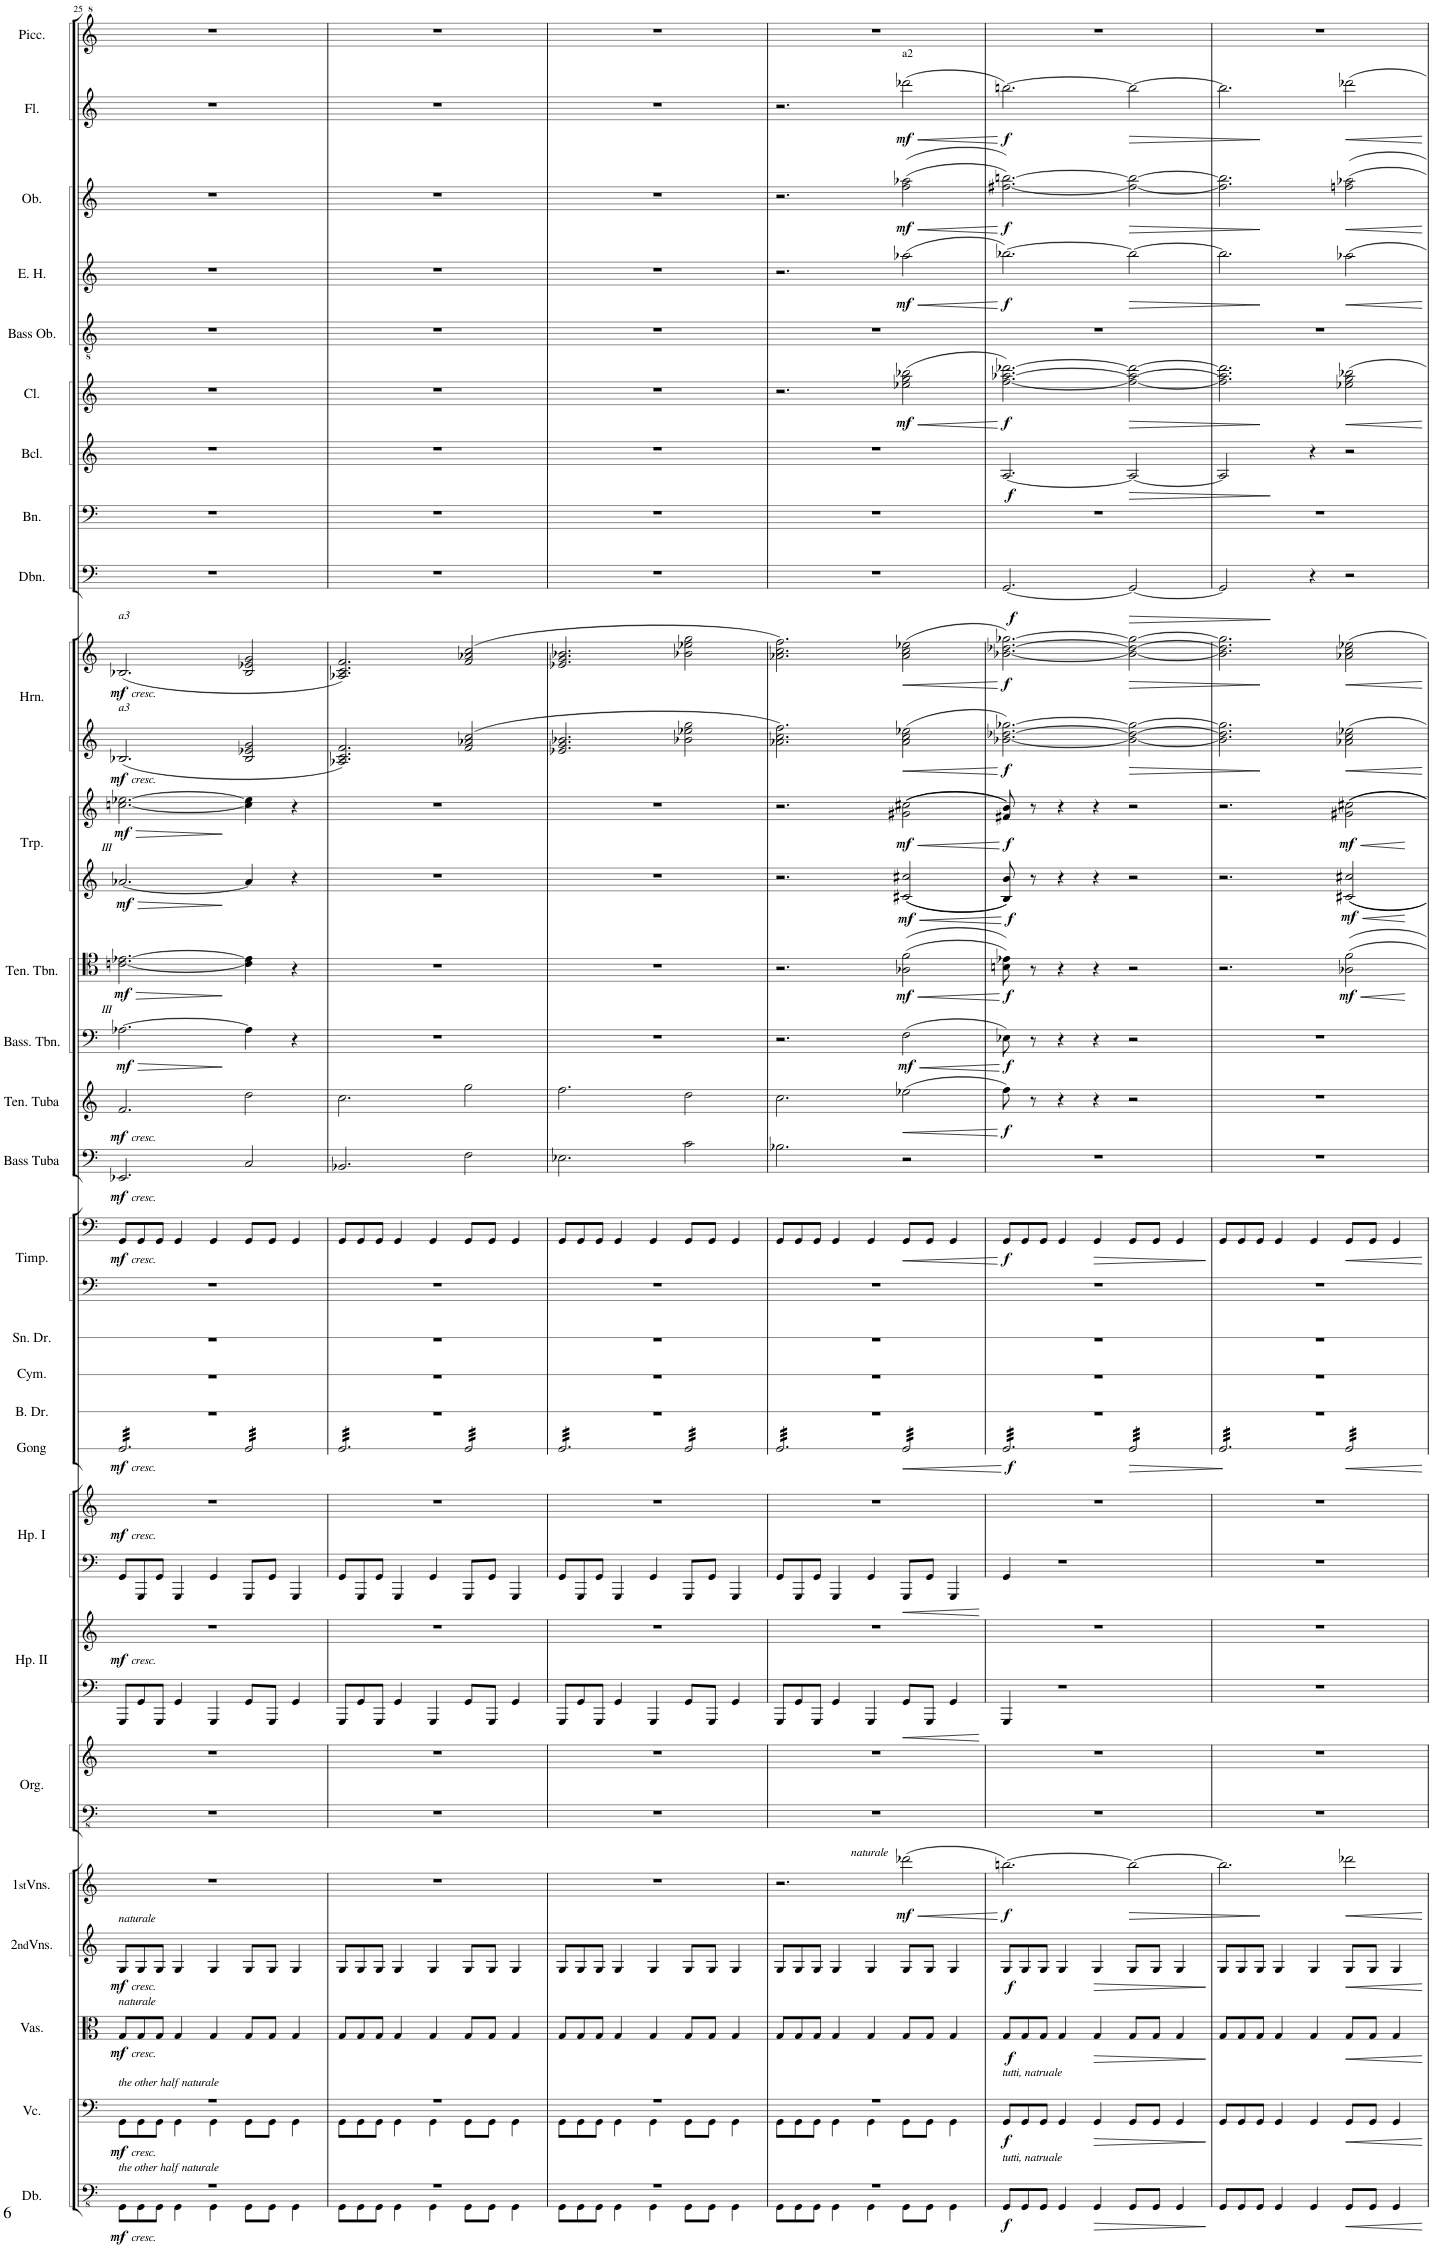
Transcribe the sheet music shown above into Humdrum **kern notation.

**kern	**dynam	**kern	**dynam	**kern	**dynam	**kern	**dynam	**kern	**dynam	**kern	**kern	**kern	**kern	**dynam	**kern	**kern	**dynam	**kern	**dynam	**kern	**kern	**kern	**kern	**kern	**dynam	**kern	**dynam	**kern	**dynam	**kern	**dynam	**kern	**dynam	**kern	**dynam	**kern	**dynam	**kern	**dynam	**kern	**dynam	**kern	**dynam	**kern	**kern	**dynam	**kern	**dynam	**kern	**kern	**dynam	**kern	**dynam	**kern	**dynam	**kern
*part34	*part34	*part33	*part33	*part32	*part32	*part31	*part31	*part30	*part30	*part29	*part28	*part27	*part26	*part26	*part25	*part24	*part24	*part23	*part23	*part22	*part21	*part20	*part19	*part18	*part18	*part17	*part17	*part16	*part16	*part15	*part15	*part14	*part14	*part13	*part13	*part12	*part12	*part11	*part11	*part10	*part10	*part9	*part9	*part8	*part7	*part7	*part6	*part6	*part5	*part4	*part4	*part3	*part3	*part2	*part2	*part1
*staff34	*staff34	*staff33	*staff33	*staff32	*staff32	*staff31	*staff31	*staff30	*staff30	*staff29	*staff28	*staff27	*staff26	*staff26	*staff25	*staff24	*staff24	*staff23	*staff23	*staff22	*staff21	*staff20	*staff19	*staff18	*staff18	*staff17	*staff17	*staff16	*staff16	*staff15	*staff15	*staff14	*staff14	*staff13	*staff13	*staff12	*staff12	*staff11	*staff11	*staff10	*staff10	*staff9	*staff9	*staff8	*staff7	*staff7	*staff6	*staff6	*staff5	*staff4	*staff4	*staff3	*staff3	*staff2	*staff2	*staff1
*I"Doublebasses	*	*I"Violoncellos	*	*I"Violas	*	*I"2ndViolins	*	*I"1stViolins	*	*I"Organ	*I"Organ	*I"Harp II	*I"Harp II	*	*I"Harp I	*I"Harp I	*	*I"Gong	*	*I"Bass Drum	*I"Cymbal	*I"Side Drum	*I"6 Timpani (two players)	*I"6 Timpani (two players)	*	*I"Bass Tuba	*	*I"Tenor Tuba in Bb	*	*I"Bass Trombone	*	*I"2 Tenor Trombones	*	*I"4 Trumpets in C	*	*I"4 Trumpets in C	*	*I"6 Horns in F	*	*I"6 Horns in F	*	*I"Double Bassoon	*	*I"3 Bassoons	*I"Bass Clarinet in Bb	*	*I"3 Clarinets in Bb	*	*I"Bass Oboe	*I"English Horn	*	*I"2 Oboes	*	*I"2 Flutes	*	*I"2 Piccolos
*I'Db.	*	*I'Vc.	*	*I'Vas.	*	*I'2ndVns.	*	*I'1stVns.	*	*I'Org.	*I'Org.	*I'Hp. II	*I'Hp. II	*	*I'Hp. I	*I'Hp. I	*	*I'Gong	*	*I'B. Dr.	*I'Cym.	*	*I'Timp.	*I'Timp.	*	*I'Bass Tuba	*	*I'Ten. Tuba	*	*I'Bass. Tbn.	*	*I'Ten. Tbn.	*	*I'Trp.	*	*I'Trp.	*	*I'Hrn.	*	*I'Hrn.	*	*I'Dbn.	*	*I'Bn.	*I'Bcl.	*	*I'Cl.	*	*I'Bass Ob.	*I'E. H.	*	*I'Ob.	*	*I'Fl.	*	*I'Picc.
!!LO:PB:g=z
*clefFv4	*	*clefF4	*	*clefC3	*	*clefG2	*	*clefG2	*	*clefFv4	*clefG2	*clefF4	*clefG2	*	*clefF4	*clefG2	*	*clefX	*	*clefX	*clefX	*clefX	*clefF4	*clefF4	*	*clefF4	*	*clefG2	*	*clefF4	*	*clefC4	*	*clefG2	*	*clefG2	*	*clefG2	*	*clefG2	*	*clefF4	*	*clefF4	*clefG2	*	*clefG2	*	*clefGv2	*clefG2	*	*clefG2	*	*clefG2	*	*clefG^2
*Trd7c12	*	*	*	*	*	*	*	*	*	*	*	*	*	*	*	*	*	*	*	*	*	*	*	*	*	*	*	*Trd8c14	*	*	*	*	*	*	*	*	*	*Trd4c7	*	*Trd4c7	*	*Trd7c12	*	*	*Trd8c14	*	*Trd1c2	*	*	*Trd4c7	*	*	*	*	*	*Trd-7c-12
*k[]	*	*k[]	*	*k[]	*	*k[]	*	*k[]	*	*k[]	*k[]	*k[]	*k[]	*	*k[]	*k[]	*	*k[]	*	*k[]	*k[]	*k[]	*k[]	*k[]	*	*k[]	*	*k[]	*	*k[]	*	*k[]	*	*k[]	*	*k[]	*	*k[]	*	*k[]	*	*k[]	*	*k[]	*k[]	*	*k[]	*	*k[]	*k[]	*	*k[]	*	*k[]	*	*k[]
*M5/4	*	*M5/4	*	*M5/4	*	*M5/4	*	*M5/4	*	*M5/4	*M5/4	*M5/4	*M5/4	*	*M5/4	*M5/4	*	*M5/4	*	*M5/4	*M5/4	*M5/4	*M5/4	*M5/4	*	*M5/4	*	*M5/4	*	*M5/4	*	*M5/4	*	*M5/4	*	*M5/4	*	*M5/4	*	*M5/4	*	*M5/4	*	*M5/4	*M5/4	*	*M5/4	*	*M5/4	*M5/4	*	*M5/4	*	*M5/4	*	*M5/4
=25	=25	=25	=25	=25	=25	=25	=25	=25	=25	=25	=25	=25	=25	=25	=25	=25	=25	=25	=25	=25	=25	=25	=25	=25	=25	=25	=25	=25	=25	=25	=25	=25	=25	=25	=25	=25	=25	=25	=25	=25	=25	=25	=25	=25	=25	=25	=25	=25	=25	=25	=25	=25	=25	=25	=25	=25
*^	*	*^	*	*	*	*	*	*	*	*	*	*	*	*	*	*	*	*	*	*	*	*	*	*	*	*	*	*	*	*	*	*	*	*	*	*	*	*	*	*	*	*	*	*	*	*	*	*	*	*	*	*	*	*	*	*
!	!	!	!	!	!	!	!	!	!	!	!	!	!	!	!	!	!	!	!	!	!	!	!	!	!	!	!	!	!	!	!	!	!	!	!	!	!	!	!	!	!	!LO:TX:a:i:t=a3	!	!	!	!	!	!	!	!	!	!	!	!	!	!	!	!
!	!	!	!	!	!	!	!	!	!	!	!	!	!	!	!	!	!	!	!	!	!	!	!	!	!	!	!	!	!	!	!	!	!	!	!	!	!	!	!	!LO:TX:a:i:t=a3	!	!	!	!	!	!	!	!	!	!	!	!	!	!	!	!	!	!
!	!	!	!	!	!	!	!	!	!	!	!	!	!	!	!	!	!	!	!	!	!	!	!	!	!	!	!	!	!	!	!	!	!	!	!	!LO:TX:a:i:t=III	!	!	!	!	!	!	!	!	!	!	!	!	!	!	!	!	!	!	!	!	!	!
!	!	!	!	!	!	!	!	!	!	!	!	!	!	!	!	!	!	!	!	!	!	!	!	!	!	!	!	!	!	!	!	!LO:TX:a:i:t=III	!	!	!	!	!	!	!	!	!	!	!	!	!	!	!	!	!	!	!	!	!	!	!	!	!	!
!	!	!	!	!	!	!	!	!LO:TX:a:i:t=naturale	!	!	!	!	!	!	!	!	!	!	!	!	!	!	!	!	!	!	!	!	!	!	!	!	!	!	!	!	!	!	!	!	!	!	!	!	!	!	!	!	!	!	!	!	!	!	!	!	!	!
!	!	!	!	!	!	!LO:TX:a:i:t=naturale	!	!	!	!	!	!	!	!	!	!	!	!	!	!	!	!	!	!	!	!	!	!	!	!	!	!	!	!	!	!	!	!	!	!	!	!	!	!	!	!	!	!	!	!	!	!	!	!	!	!	!	!
!	!	!	!LO:TX:a:i:t=the other half naturale	!	!	!	!	!	!	!	!	!	!	!	!	!	!	!	!	!	!	!	!	!	!	!	!	!	!	!	!	!	!	!	!	!	!	!	!	!	!	!	!	!	!	!	!	!	!	!	!	!	!	!	!	!	!	!
!LO:TX:a:i:t=the other half naturale	!	!	!	!	!	!	!	!	!	!	!	!	!	!	!	!	!	!	!	!	!	!	!	!	!	!	!	!	!	!	!	!	!	!	!	!	!	!	!	!	!	!	!	!	!	!	!	!	!	!	!	!	!	!	!	!	!	!
!	!	!LO:DY:b	!	!	!	!	!	!	!	!	!	!	!	!	!	!	!	!	!	!	!	!	!	!	!	!	!	!	!	!	!	!	!LO:HP:b	!	!LO:HP:b	!	!	!	!LO:HP:b	!	!	!	!	!	!	!	!	!	!	!	!	!	!	!	!	!	!	!
!	!	!LO:DY:n=1:b	!	!	!LO:DY:b	!	!	!	!	!	!	!	!	!	!	!	!	!	!	!	!	!	!	!	!	!	!	!	!	!	!	!	!	!	!	!	!	!	!	!	!	!	!	!	!	!	!	!	!	!	!	!	!	!	!	!	!	!
!	!	!	!	!	!LO:DY:n=1:b	!	!LO:DY:b	!	!	!	!	!	!	!	!	!	!	!	!	!	!	!	!	!	!	!	!	!	!	!	!	!	!	!	!	!	!	!	!	!	!	!	!	!	!	!	!	!	!	!	!	!	!	!	!	!	!	!
!	!	!	!	!	!	!	!LO:DY:n=1:b	!	!LO:DY:b	!	!	!	!	!	!	!	!	!	!	!	!	!	!	!	!	!	!	!	!	!	!	!	!	!	!	!	!	!	!	!	!	!	!	!	!	!	!	!	!	!	!	!	!	!	!	!	!	!
!	!	!	!	!	!	!	!	!	!LO:DY:n=1:b	!	!	!	!	!	!	!LO:DY:b	!	!	!	!	!	!	!	!	!	!	!	!	!	!	!	!	!	!	!	!	!	!	!	!	!	!	!	!	!	!	!	!	!	!	!	!	!	!	!	!	!	!
!	!	!	!	!	!	!	!	!	!	!	!	!	!	!	!	!LO:DY:n=1:b	!	!	!LO:DY:b	!	!	!	!	!	!	!	!	!	!	!	!	!	!	!	!	!	!	!	!	!	!	!	!	!	!	!	!	!	!	!	!	!	!	!	!	!	!	!
!	!	!	!	!	!	!	!	!	!	!	!	!	!	!	!	!	!	!	!LO:DY:n=1:b	!	!LO:DY:b	!	!	!	!	!	!	!	!	!	!	!	!	!	!	!	!	!	!	!	!	!	!	!	!	!	!	!	!	!	!	!	!	!	!	!	!	!
!	!	!	!	!	!	!	!	!	!	!	!	!	!	!	!	!	!	!	!	!	!LO:DY:n=1:b	!	!	!	!	!	!LO:DY:b	!	!	!	!	!	!	!	!	!	!	!	!	!	!	!	!	!	!	!	!	!	!	!	!	!	!	!	!	!	!	!
!	!	!	!	!	!	!	!	!	!	!	!	!	!	!	!	!	!	!	!	!	!	!	!	!	!	!	!LO:DY:n=1:b	!	!LO:DY:b	!	!	!	!	!	!	!	!	!	!	!	!	!	!	!	!	!	!	!	!	!	!	!	!	!	!	!	!	!
!	!	!	!	!	!	!	!	!	!	!	!	!	!	!	!	!	!	!	!	!	!	!	!	!	!	!	!	!	!LO:DY:n=1:b	!	!LO:DY:b	!	!	!	!	!	!	!	!	!	!	!	!	!	!	!	!	!	!	!	!	!	!	!	!	!	!	!
!	!	!	!	!	!	!	!	!	!	!	!	!	!	!	!	!	!	!	!	!	!	!	!	!	!	!	!	!	!	!	!LO:DY:n=1:b	!	!LO:DY:n=1:b	!	!LO:DY:n=1:b	!	!LO:DY:b	!	!LO:DY:n=1:b	!	!LO:DY:b	!	!	!	!	!	!	!	!	!	!	!	!	!	!	!	!	!
!	!	!	!	!	!	!	!	!	!	!	!	!	!	!	!	!	!	!	!	!	!	!	!	!	!	!	!	!	!	!	!	!	!	!	!	!	!	!	!	!	!LO:DY:n=1:b	!	!LO:DY:b	!	!	!	!	!	!	!	!	!	!	!	!	!	!	!
!	!	!	!	!	!	!	!	!	!	!	!	!	!	!	!	!	!	!	!	!	!	!	!	!	!	!	!	!	!	!	!	!	!	!	!	!	!	!	!	!	!	!	!LO:DY:n=1:b	!	!	!	!	!	!	!	!	!	!	!	!	!	!	!
*	*	*	*	*	*	*	*	*	*	*	*	*	*	*	*	*	*	*	*	*tremolo	*	*	*	*	*	*	*	*	*	*	*	*	*	*	*	*	*	*	*	*	*	*	*	*	*	*	*	*	*	*	*	*	*	*	*	*	*	*
4%5r	12GGG'\L	mf other-dynamics	4%5r	12GG'\L	mf other-dynamics	12G'/L	mf other-dynamics	12G'/L	mf other-dynamics	4%5r	.	4%5r	4%5r	12GGG'/L	4%5r	mf other-dynamics	12GG'/L	4%5r	mf other-dynamics	32Re/LLL	mf other-dynamics	4%5r	4%5r	4%5r	4%5r	12GG'/L	mf other-dynamics	2.EE-X/	mf other-dynamics	2.f/	mf other-dynamics	[2.A-X\	> mf	[2.cn\ [2.e-X\	> mf	[2.a-X/	mf	[2.ccn\ [2.ee-X\	> mf	2.B-X/	mf other-dynamics	(2.B-X/	mf other-dynamics	4%5r	.	4%5r	4%5r	.	4%5r	.	4%5r	4%5r	.	4%5r	.	4%5r	.	4%5r
.	.	.	.	.	.	.	.	.	.	.	.	.	.	.	.	.	.	.	.	32Re/	.	.	.	.	.	.	.	.	.	.	.	.	.	.	.	.	.	.	.	.	.	.	.	.	.	.	.	.	.	.	.	.	.	.	.	.	.	.
.	.	.	.	.	.	.	.	.	.	.	.	.	.	.	.	.	.	.	.	32Re/	.	.	.	.	.	.	.	.	.	.	.	.	.	.	.	.	.	.	.	.	.	.	.	.	.	.	.	.	.	.	.	.	.	.	.	.	.	.
.	12GGG'\	.	.	12GG'\	.	12G'/	.	12G'/	.	.	.	.	.	12GG'/	.	.	12GGG'/	.	.	.	.	.	.	.	.	12GG'/	.	.	.	.	.	.	.	.	.	.	.	.	.	.	.	.	.	.	.	.	.	.	.	.	.	.	.	.	.	.	.	.
.	.	.	.	.	.	.	.	.	.	.	.	.	.	.	.	.	.	.	.	32Re/	.	.	.	.	.	.	.	.	.	.	.	.	.	.	.	.	.	.	.	.	.	.	.	.	.	.	.	.	.	.	.	.	.	.	.	.	.	.
.	.	.	.	.	.	.	.	.	.	.	.	.	.	.	.	.	.	.	.	32Re/	.	.	.	.	.	.	.	.	.	.	.	.	.	.	.	.	.	.	.	.	.	.	.	.	.	.	.	.	.	.	.	.	.	.	.	.	.	.
.	.	.	.	.	.	.	.	.	.	.	.	.	.	.	.	.	.	.	.	32Re/	.	.	.	.	.	.	.	.	.	.	.	.	.	.	.	.	.	.	.	.	.	.	.	.	.	.	.	.	.	.	.	.	.	.	.	.	.	.
.	12GGG'\J	.	.	12GG'\J	.	12G'/J	.	12G'/J	.	.	.	.	.	12GGG'/J	.	.	12GG'/J	.	.	.	.	.	.	.	.	12GG'/J	.	.	.	.	.	.	.	.	.	.	.	.	.	.	.	.	.	.	.	.	.	.	.	.	.	.	.	.	.	.	.	.
.	.	.	.	.	.	.	.	.	.	.	.	.	.	.	.	.	.	.	.	32Re/	.	.	.	.	.	.	.	.	.	.	.	.	.	.	.	.	.	.	.	.	.	.	.	.	.	.	.	.	.	.	.	.	.	.	.	.	.	.
.	.	.	.	.	.	.	.	.	.	.	.	.	.	.	.	.	.	.	.	32Re/	.	.	.	.	.	.	.	.	.	.	.	.	.	.	.	.	.	.	.	.	.	.	.	.	.	.	.	.	.	.	.	.	.	.	.	.	.	.
.	4GGG'\	.	.	4GG'\	.	4G'/	.	4G'/	.	.	.	.	.	4GG'/	.	.	4GGG'/	.	.	32Re/	.	.	.	.	.	4GG'/	.	.	.	.	.	.	.	.	.	.	.	.	.	.	.	.	.	.	.	.	.	.	.	.	.	.	.	.	.	.	.	.
.	.	.	.	.	.	.	.	.	.	.	.	.	.	.	.	.	.	.	.	32Re/	.	.	.	.	.	.	.	.	.	.	.	.	.	.	.	.	.	.	.	.	.	.	.	.	.	.	.	.	.	.	.	.	.	.	.	.	.	.
.	.	.	.	.	.	.	.	.	.	.	.	.	.	.	.	.	.	.	.	32Re/	.	.	.	.	.	.	.	.	.	.	.	.	.	.	.	.	.	.	.	.	.	.	.	.	.	.	.	.	.	.	.	.	.	.	.	.	.	.
.	.	.	.	.	.	.	.	.	.	.	.	.	.	.	.	.	.	.	.	32Re/	.	.	.	.	.	.	.	.	.	.	.	.	.	.	.	.	.	.	.	.	.	.	.	.	.	.	.	.	.	.	.	.	.	.	.	.	.	.
.	.	.	.	.	.	.	.	.	.	.	.	.	.	.	.	.	.	.	.	32Re/	.	.	.	.	.	.	.	.	.	.	.	.	.	.	.	.	.	.	.	.	.	.	.	.	.	.	.	.	.	.	.	.	.	.	.	.	.	.
.	.	.	.	.	.	.	.	.	.	.	.	.	.	.	.	.	.	.	.	32Re/	.	.	.	.	.	.	.	.	.	.	.	.	.	.	.	.	.	.	.	.	.	.	.	.	.	.	.	.	.	.	.	.	.	.	.	.	.	.
.	.	.	.	.	.	.	.	.	.	.	.	.	.	.	.	.	.	.	.	32Re/	.	.	.	.	.	.	.	.	.	.	.	.	.	.	.	.	.	.	.	.	.	.	.	.	.	.	.	.	.	.	.	.	.	.	.	.	.	.
.	.	.	.	.	.	.	.	.	.	.	.	.	.	.	.	.	.	.	.	32Re/	.	.	.	.	.	.	.	.	.	.	.	.	.	.	.	.	.	.	.	.	.	.	.	.	.	.	.	.	.	.	.	.	.	.	.	.	.	.
.	4GGG'\	.	.	4GG'\	.	4G'/	.	4G'/	.	.	.	.	.	4GGG'/	.	.	4GG'/	.	.	32Re/	.	.	.	.	.	4GG'/	.	.	.	.	.	.	.	.	.	.	.	.	.	.	.	.	.	.	.	.	.	.	.	.	.	.	.	.	.	.	.	.
.	.	.	.	.	.	.	.	.	.	.	.	.	.	.	.	.	.	.	.	32Re/	.	.	.	.	.	.	.	.	.	.	.	.	.	.	.	.	.	.	.	.	.	.	.	.	.	.	.	.	.	.	.	.	.	.	.	.	.	.
.	.	.	.	.	.	.	.	.	.	.	.	.	.	.	.	.	.	.	.	32Re/	.	.	.	.	.	.	.	.	.	.	.	.	.	.	.	.	.	.	.	.	.	.	.	.	.	.	.	.	.	.	.	.	.	.	.	.	.	.
.	.	.	.	.	.	.	.	.	.	.	.	.	.	.	.	.	.	.	.	32Re/	.	.	.	.	.	.	.	.	.	.	.	.	.	.	.	.	.	.	.	.	.	.	.	.	.	.	.	.	.	.	.	.	.	.	.	.	.	.
.	.	.	.	.	.	.	.	.	.	.	.	.	.	.	.	.	.	.	.	32Re/	.	.	.	.	.	.	.	.	.	.	.	.	.	.	.	.	.	.	.	.	.	.	.	.	.	.	.	.	.	.	.	.	.	.	.	.	.	.
.	.	.	.	.	.	.	.	.	.	.	.	.	.	.	.	.	.	.	.	32Re/	.	.	.	.	.	.	.	.	.	.	.	.	.	.	.	.	.	.	.	.	.	.	.	.	.	.	.	.	.	.	.	.	.	.	.	.	.	.
.	.	.	.	.	.	.	.	.	.	.	.	.	.	.	.	.	.	.	.	32Re/	.	.	.	.	.	.	.	.	.	.	.	.	.	.	.	.	.	.	.	.	.	.	.	.	.	.	.	.	.	.	.	.	.	.	.	.	.	.
.	.	.	.	.	.	.	.	.	.	.	.	.	.	.	.	.	.	.	.	32Re/JJJ	.	.	.	.	.	.	.	.	.	.	.	.	.	.	.	.	.	.	.	.	.	.	.	.	.	.	.	.	.	.	.	.	.	.	.	.	.	.
.	8GGG'\L	.	.	8GG'\L	.	8G'/L	.	8G'/L	.	.	.	.	.	8GG'/L	.	.	8GGG'/L	.	.	32Re/LLL	.	.	.	.	.	8GG'/L	.	2C/	.	2dd\	.	4A-\]	.	4c\] 4e-\]	.	4a-/]	.	4cc\] 4ee-\]	]	2B-/ 2e-X/ 2g/	.	2B-/ 2e-X/ 2g/	.	.	.	.	.	.	.	.	.	.	.	.	.	.	.	.
.	.	.	.	.	.	.	.	.	.	.	.	.	.	.	.	.	.	.	.	32Re/	.	.	.	.	.	.	.	.	.	.	.	.	.	.	.	.	.	.	.	.	.	.	.	.	.	.	.	.	.	.	.	.	.	.	.	.	.	.
.	.	.	.	.	.	.	.	.	.	.	.	.	.	.	.	.	.	.	.	32Re/	.	.	.	.	.	.	.	.	.	.	.	.	.	.	.	.	.	.	.	.	.	.	.	.	.	.	.	.	.	.	.	.	.	.	.	.	.	.
.	.	.	.	.	.	.	.	.	.	.	.	.	.	.	.	.	.	.	.	32Re/	.	.	.	.	.	.	.	.	.	.	.	.	.	.	.	.	.	.	.	.	.	.	.	.	.	.	.	.	.	.	.	.	.	.	.	.	.	.
.	8GGG'\J	.	.	8GG'\J	.	8G'/J	.	8G'/J	.	.	.	.	.	8GGG'/J	.	.	8GG'/J	.	.	32Re/	.	.	.	.	.	8GG'/J	.	.	.	.	.	.	.	.	.	.	.	.	.	.	.	.	.	.	.	.	.	.	.	.	.	.	.	.	.	.	.	.
.	.	.	.	.	.	.	.	.	.	.	.	.	.	.	.	.	.	.	.	32Re/	.	.	.	.	.	.	.	.	.	.	.	.	.	.	.	.	.	.	.	.	.	.	.	.	.	.	.	.	.	.	.	.	.	.	.	.	.	.
.	.	.	.	.	.	.	.	.	.	.	.	.	.	.	.	.	.	.	.	32Re/	.	.	.	.	.	.	.	.	.	.	.	.	.	.	.	.	.	.	.	.	.	.	.	.	.	.	.	.	.	.	.	.	.	.	.	.	.	.
.	.	.	.	.	.	.	.	.	.	.	.	.	.	.	.	.	.	.	.	32Re/	.	.	.	.	.	.	.	.	.	.	.	.	.	.	.	.	.	.	.	.	.	.	.	.	.	.	.	.	.	.	.	.	.	.	.	.	.	.
.	4GGG'\	.	.	4GG'\	.	4G'/	.	4G'/	.	.	.	.	.	4GG'/	.	.	4GGG'/	.	.	32Re/	.	.	.	.	.	4GG'/	.	.	.	.	.	4r	.	4r	.	4r	.	4r	.	.	.	.	.	.	.	.	.	.	.	.	.	.	.	.	.	.	.	.
.	.	.	.	.	.	.	.	.	.	.	.	.	.	.	.	.	.	.	.	32Re/	.	.	.	.	.	.	.	.	.	.	.	.	.	.	.	.	.	.	.	.	.	.	.	.	.	.	.	.	.	.	.	.	.	.	.	.	.	.
.	.	.	.	.	.	.	.	.	.	.	.	.	.	.	.	.	.	.	.	32Re/	.	.	.	.	.	.	.	.	.	.	.	.	.	.	.	.	.	.	.	.	.	.	.	.	.	.	.	.	.	.	.	.	.	.	.	.	.	.
.	.	.	.	.	.	.	.	.	.	.	.	.	.	.	.	.	.	.	.	32Re/	.	.	.	.	.	.	.	.	.	.	.	.	.	.	.	.	.	.	.	.	.	.	.	.	.	.	.	.	.	.	.	.	.	.	.	.	.	.
.	.	.	.	.	.	.	.	.	.	.	.	.	.	.	.	.	.	.	.	32Re/	.	.	.	.	.	.	.	.	.	.	.	.	.	.	.	.	.	.	.	.	.	.	.	.	.	.	.	.	.	.	.	.	.	.	.	.	.	.
.	.	.	.	.	.	.	.	.	.	.	.	.	.	.	.	.	.	.	.	32Re/	.	.	.	.	.	.	.	.	.	.	.	.	.	.	.	.	.	.	.	.	.	.	.	.	.	.	.	.	.	.	.	.	.	.	.	.	.	.
.	.	.	.	.	.	.	.	.	.	.	.	.	.	.	.	.	.	.	.	32Re/	.	.	.	.	.	.	.	.	.	.	.	.	.	.	.	.	.	.	.	.	.	.	.	.	.	.	.	.	.	.	.	.	.	.	.	.	.	.
.	.	.	.	.	.	.	.	.	.	.	.	.	.	.	.	.	.	.	.	32Re/JJJ	.	.	.	.	.	.	.	.	.	.	.	.	.	.	.	.	.	.	.	.	.	.	.	.	.	.	.	.	.	.	.	.	.	.	.	.	.	.
=26	=26	=26	=26	=26	=26	=26	=26	=26	=26	=26	=26	=26	=26	=26	=26	=26	=26	=26	=26	=26	=26	=26	=26	=26	=26	=26	=26	=26	=26	=26	=26	=26	=26	=26	=26	=26	=26	=26	=26	=26	=26	=26	=26	=26	=26	=26	=26	=26	=26	=26	=26	=26	=26	=26	=26	=26	=26	=26
4%5r	12GGG'\L	.	4%5r	12GG'\L	.	12G'/L	.	12G'/L	.	4%5r	.	4%5r	4%5r	12GGG'/L	4%5r	.	12GG'/L	4%5r	.	32Re/LLL	.	4%5r	4%5r	4%5r	4%5r	12GG'/L	.	2.BB-X/	.	2.cc\	.	4%5r	.	4%5r	.	4%5r	.	4%5r	.	2.A-X/ 2.c/ 2.f/	.	2.A-X/ 2.c/ 2.f/)	.	4%5r	.	4%5r	4%5r	.	4%5r	.	4%5r	4%5r	.	4%5r	.	4%5r	.	4%5r
.	.	.	.	.	.	.	.	.	.	.	.	.	.	.	.	.	.	.	.	32Re/	.	.	.	.	.	.	.	.	.	.	.	.	.	.	.	.	.	.	.	.	.	.	.	.	.	.	.	.	.	.	.	.	.	.	.	.	.	.
.	.	.	.	.	.	.	.	.	.	.	.	.	.	.	.	.	.	.	.	32Re/	.	.	.	.	.	.	.	.	.	.	.	.	.	.	.	.	.	.	.	.	.	.	.	.	.	.	.	.	.	.	.	.	.	.	.	.	.	.
.	12GGG'\	.	.	12GG'\	.	12G'/	.	12G'/	.	.	.	.	.	12GG'/	.	.	12GGG'/	.	.	.	.	.	.	.	.	12GG'/	.	.	.	.	.	.	.	.	.	.	.	.	.	.	.	.	.	.	.	.	.	.	.	.	.	.	.	.	.	.	.	.
.	.	.	.	.	.	.	.	.	.	.	.	.	.	.	.	.	.	.	.	32Re/	.	.	.	.	.	.	.	.	.	.	.	.	.	.	.	.	.	.	.	.	.	.	.	.	.	.	.	.	.	.	.	.	.	.	.	.	.	.
.	.	.	.	.	.	.	.	.	.	.	.	.	.	.	.	.	.	.	.	32Re/	.	.	.	.	.	.	.	.	.	.	.	.	.	.	.	.	.	.	.	.	.	.	.	.	.	.	.	.	.	.	.	.	.	.	.	.	.	.
.	.	.	.	.	.	.	.	.	.	.	.	.	.	.	.	.	.	.	.	32Re/	.	.	.	.	.	.	.	.	.	.	.	.	.	.	.	.	.	.	.	.	.	.	.	.	.	.	.	.	.	.	.	.	.	.	.	.	.	.
.	12GGG'\J	.	.	12GG'\J	.	12G'/J	.	12G'/J	.	.	.	.	.	12GGG'/J	.	.	12GG'/J	.	.	.	.	.	.	.	.	12GG'/J	.	.	.	.	.	.	.	.	.	.	.	.	.	.	.	.	.	.	.	.	.	.	.	.	.	.	.	.	.	.	.	.
.	.	.	.	.	.	.	.	.	.	.	.	.	.	.	.	.	.	.	.	32Re/	.	.	.	.	.	.	.	.	.	.	.	.	.	.	.	.	.	.	.	.	.	.	.	.	.	.	.	.	.	.	.	.	.	.	.	.	.	.
.	.	.	.	.	.	.	.	.	.	.	.	.	.	.	.	.	.	.	.	32Re/	.	.	.	.	.	.	.	.	.	.	.	.	.	.	.	.	.	.	.	.	.	.	.	.	.	.	.	.	.	.	.	.	.	.	.	.	.	.
.	4GGG'\	.	.	4GG'\	.	4G'/	.	4G'/	.	.	.	.	.	4GG'/	.	.	4GGG'/	.	.	32Re/	.	.	.	.	.	4GG'/	.	.	.	.	.	.	.	.	.	.	.	.	.	.	.	.	.	.	.	.	.	.	.	.	.	.	.	.	.	.	.	.
.	.	.	.	.	.	.	.	.	.	.	.	.	.	.	.	.	.	.	.	32Re/	.	.	.	.	.	.	.	.	.	.	.	.	.	.	.	.	.	.	.	.	.	.	.	.	.	.	.	.	.	.	.	.	.	.	.	.	.	.
.	.	.	.	.	.	.	.	.	.	.	.	.	.	.	.	.	.	.	.	32Re/	.	.	.	.	.	.	.	.	.	.	.	.	.	.	.	.	.	.	.	.	.	.	.	.	.	.	.	.	.	.	.	.	.	.	.	.	.	.
.	.	.	.	.	.	.	.	.	.	.	.	.	.	.	.	.	.	.	.	32Re/	.	.	.	.	.	.	.	.	.	.	.	.	.	.	.	.	.	.	.	.	.	.	.	.	.	.	.	.	.	.	.	.	.	.	.	.	.	.
.	.	.	.	.	.	.	.	.	.	.	.	.	.	.	.	.	.	.	.	32Re/	.	.	.	.	.	.	.	.	.	.	.	.	.	.	.	.	.	.	.	.	.	.	.	.	.	.	.	.	.	.	.	.	.	.	.	.	.	.
.	.	.	.	.	.	.	.	.	.	.	.	.	.	.	.	.	.	.	.	32Re/	.	.	.	.	.	.	.	.	.	.	.	.	.	.	.	.	.	.	.	.	.	.	.	.	.	.	.	.	.	.	.	.	.	.	.	.	.	.
.	.	.	.	.	.	.	.	.	.	.	.	.	.	.	.	.	.	.	.	32Re/	.	.	.	.	.	.	.	.	.	.	.	.	.	.	.	.	.	.	.	.	.	.	.	.	.	.	.	.	.	.	.	.	.	.	.	.	.	.
.	.	.	.	.	.	.	.	.	.	.	.	.	.	.	.	.	.	.	.	32Re/	.	.	.	.	.	.	.	.	.	.	.	.	.	.	.	.	.	.	.	.	.	.	.	.	.	.	.	.	.	.	.	.	.	.	.	.	.	.
.	4GGG'\	.	.	4GG'\	.	4G'/	.	4G'/	.	.	.	.	.	4GGG'/	.	.	4GG'/	.	.	32Re/	.	.	.	.	.	4GG'/	.	.	.	.	.	.	.	.	.	.	.	.	.	.	.	.	.	.	.	.	.	.	.	.	.	.	.	.	.	.	.	.
.	.	.	.	.	.	.	.	.	.	.	.	.	.	.	.	.	.	.	.	32Re/	.	.	.	.	.	.	.	.	.	.	.	.	.	.	.	.	.	.	.	.	.	.	.	.	.	.	.	.	.	.	.	.	.	.	.	.	.	.
.	.	.	.	.	.	.	.	.	.	.	.	.	.	.	.	.	.	.	.	32Re/	.	.	.	.	.	.	.	.	.	.	.	.	.	.	.	.	.	.	.	.	.	.	.	.	.	.	.	.	.	.	.	.	.	.	.	.	.	.
.	.	.	.	.	.	.	.	.	.	.	.	.	.	.	.	.	.	.	.	32Re/	.	.	.	.	.	.	.	.	.	.	.	.	.	.	.	.	.	.	.	.	.	.	.	.	.	.	.	.	.	.	.	.	.	.	.	.	.	.
.	.	.	.	.	.	.	.	.	.	.	.	.	.	.	.	.	.	.	.	32Re/	.	.	.	.	.	.	.	.	.	.	.	.	.	.	.	.	.	.	.	.	.	.	.	.	.	.	.	.	.	.	.	.	.	.	.	.	.	.
.	.	.	.	.	.	.	.	.	.	.	.	.	.	.	.	.	.	.	.	32Re/	.	.	.	.	.	.	.	.	.	.	.	.	.	.	.	.	.	.	.	.	.	.	.	.	.	.	.	.	.	.	.	.	.	.	.	.	.	.
.	.	.	.	.	.	.	.	.	.	.	.	.	.	.	.	.	.	.	.	32Re/	.	.	.	.	.	.	.	.	.	.	.	.	.	.	.	.	.	.	.	.	.	.	.	.	.	.	.	.	.	.	.	.	.	.	.	.	.	.
.	.	.	.	.	.	.	.	.	.	.	.	.	.	.	.	.	.	.	.	32Re/JJJ	.	.	.	.	.	.	.	.	.	.	.	.	.	.	.	.	.	.	.	.	.	.	.	.	.	.	.	.	.	.	.	.	.	.	.	.	.	.
.	8GGG'\L	.	.	8GG'\L	.	8G'/L	.	8G'/L	.	.	.	.	.	8GG'/L	.	.	8GGG'/L	.	.	32Re/LLL	.	.	.	.	.	8GG'/L	.	2F\	.	2gg\	.	.	.	.	.	.	.	.	.	2f/ 2a-X/ 2cc/	.	(2f/ 2a-X/ 2cc/	.	.	.	.	.	.	.	.	.	.	.	.	.	.	.	.
.	.	.	.	.	.	.	.	.	.	.	.	.	.	.	.	.	.	.	.	32Re/	.	.	.	.	.	.	.	.	.	.	.	.	.	.	.	.	.	.	.	.	.	.	.	.	.	.	.	.	.	.	.	.	.	.	.	.	.	.
.	.	.	.	.	.	.	.	.	.	.	.	.	.	.	.	.	.	.	.	32Re/	.	.	.	.	.	.	.	.	.	.	.	.	.	.	.	.	.	.	.	.	.	.	.	.	.	.	.	.	.	.	.	.	.	.	.	.	.	.
.	.	.	.	.	.	.	.	.	.	.	.	.	.	.	.	.	.	.	.	32Re/	.	.	.	.	.	.	.	.	.	.	.	.	.	.	.	.	.	.	.	.	.	.	.	.	.	.	.	.	.	.	.	.	.	.	.	.	.	.
.	8GGG'\J	.	.	8GG'\J	.	8G'/J	.	8G'/J	.	.	.	.	.	8GGG'/J	.	.	8GG'/J	.	.	32Re/	.	.	.	.	.	8GG'/J	.	.	.	.	.	.	.	.	.	.	.	.	.	.	.	.	.	.	.	.	.	.	.	.	.	.	.	.	.	.	.	.
.	.	.	.	.	.	.	.	.	.	.	.	.	.	.	.	.	.	.	.	32Re/	.	.	.	.	.	.	.	.	.	.	.	.	.	.	.	.	.	.	.	.	.	.	.	.	.	.	.	.	.	.	.	.	.	.	.	.	.	.
.	.	.	.	.	.	.	.	.	.	.	.	.	.	.	.	.	.	.	.	32Re/	.	.	.	.	.	.	.	.	.	.	.	.	.	.	.	.	.	.	.	.	.	.	.	.	.	.	.	.	.	.	.	.	.	.	.	.	.	.
.	.	.	.	.	.	.	.	.	.	.	.	.	.	.	.	.	.	.	.	32Re/	.	.	.	.	.	.	.	.	.	.	.	.	.	.	.	.	.	.	.	.	.	.	.	.	.	.	.	.	.	.	.	.	.	.	.	.	.	.
.	4GGG'\	.	.	4GG'\	.	4G'/	.	4G'/	.	.	.	.	.	4GG'/	.	.	4GGG'/	.	.	32Re/	.	.	.	.	.	4GG'/	.	.	.	.	.	.	.	.	.	.	.	.	.	.	.	.	.	.	.	.	.	.	.	.	.	.	.	.	.	.	.	.
.	.	.	.	.	.	.	.	.	.	.	.	.	.	.	.	.	.	.	.	32Re/	.	.	.	.	.	.	.	.	.	.	.	.	.	.	.	.	.	.	.	.	.	.	.	.	.	.	.	.	.	.	.	.	.	.	.	.	.	.
.	.	.	.	.	.	.	.	.	.	.	.	.	.	.	.	.	.	.	.	32Re/	.	.	.	.	.	.	.	.	.	.	.	.	.	.	.	.	.	.	.	.	.	.	.	.	.	.	.	.	.	.	.	.	.	.	.	.	.	.
.	.	.	.	.	.	.	.	.	.	.	.	.	.	.	.	.	.	.	.	32Re/	.	.	.	.	.	.	.	.	.	.	.	.	.	.	.	.	.	.	.	.	.	.	.	.	.	.	.	.	.	.	.	.	.	.	.	.	.	.
.	.	.	.	.	.	.	.	.	.	.	.	.	.	.	.	.	.	.	.	32Re/	.	.	.	.	.	.	.	.	.	.	.	.	.	.	.	.	.	.	.	.	.	.	.	.	.	.	.	.	.	.	.	.	.	.	.	.	.	.
.	.	.	.	.	.	.	.	.	.	.	.	.	.	.	.	.	.	.	.	32Re/	.	.	.	.	.	.	.	.	.	.	.	.	.	.	.	.	.	.	.	.	.	.	.	.	.	.	.	.	.	.	.	.	.	.	.	.	.	.
.	.	.	.	.	.	.	.	.	.	.	.	.	.	.	.	.	.	.	.	32Re/	.	.	.	.	.	.	.	.	.	.	.	.	.	.	.	.	.	.	.	.	.	.	.	.	.	.	.	.	.	.	.	.	.	.	.	.	.	.
.	.	.	.	.	.	.	.	.	.	.	.	.	.	.	.	.	.	.	.	32Re/JJJ	.	.	.	.	.	.	.	.	.	.	.	.	.	.	.	.	.	.	.	.	.	.	.	.	.	.	.	.	.	.	.	.	.	.	.	.	.	.
=27	=27	=27	=27	=27	=27	=27	=27	=27	=27	=27	=27	=27	=27	=27	=27	=27	=27	=27	=27	=27	=27	=27	=27	=27	=27	=27	=27	=27	=27	=27	=27	=27	=27	=27	=27	=27	=27	=27	=27	=27	=27	=27	=27	=27	=27	=27	=27	=27	=27	=27	=27	=27	=27	=27	=27	=27	=27	=27
4%5r	12GGG'\L	.	4%5r	12GG'\L	.	12G'/L	.	12G'/L	.	4%5r	.	4%5r	4%5r	12GGG'/L	4%5r	.	12GG'/L	4%5r	.	32Re/LLL	.	4%5r	4%5r	4%5r	4%5r	12GG'/L	.	2.E-X\	.	2.ff\	.	4%5r	.	4%5r	.	4%5r	.	4%5r	.	2.e-X/ 2.g/ 2.b-X/	.	2.e-X/ 2.g/ 2.b-X/	.	4%5r	.	4%5r	4%5r	.	4%5r	.	4%5r	4%5r	.	4%5r	.	4%5r	.	4%5r
.	.	.	.	.	.	.	.	.	.	.	.	.	.	.	.	.	.	.	.	32Re/	.	.	.	.	.	.	.	.	.	.	.	.	.	.	.	.	.	.	.	.	.	.	.	.	.	.	.	.	.	.	.	.	.	.	.	.	.	.
.	.	.	.	.	.	.	.	.	.	.	.	.	.	.	.	.	.	.	.	32Re/	.	.	.	.	.	.	.	.	.	.	.	.	.	.	.	.	.	.	.	.	.	.	.	.	.	.	.	.	.	.	.	.	.	.	.	.	.	.
.	12GGG'\	.	.	12GG'\	.	12G'/	.	12G'/	.	.	.	.	.	12GG'/	.	.	12GGG'/	.	.	.	.	.	.	.	.	12GG'/	.	.	.	.	.	.	.	.	.	.	.	.	.	.	.	.	.	.	.	.	.	.	.	.	.	.	.	.	.	.	.	.
.	.	.	.	.	.	.	.	.	.	.	.	.	.	.	.	.	.	.	.	32Re/	.	.	.	.	.	.	.	.	.	.	.	.	.	.	.	.	.	.	.	.	.	.	.	.	.	.	.	.	.	.	.	.	.	.	.	.	.	.
.	.	.	.	.	.	.	.	.	.	.	.	.	.	.	.	.	.	.	.	32Re/	.	.	.	.	.	.	.	.	.	.	.	.	.	.	.	.	.	.	.	.	.	.	.	.	.	.	.	.	.	.	.	.	.	.	.	.	.	.
.	.	.	.	.	.	.	.	.	.	.	.	.	.	.	.	.	.	.	.	32Re/	.	.	.	.	.	.	.	.	.	.	.	.	.	.	.	.	.	.	.	.	.	.	.	.	.	.	.	.	.	.	.	.	.	.	.	.	.	.
.	12GGG'\J	.	.	12GG'\J	.	12G'/J	.	12G'/J	.	.	.	.	.	12GGG'/J	.	.	12GG'/J	.	.	.	.	.	.	.	.	12GG'/J	.	.	.	.	.	.	.	.	.	.	.	.	.	.	.	.	.	.	.	.	.	.	.	.	.	.	.	.	.	.	.	.
.	.	.	.	.	.	.	.	.	.	.	.	.	.	.	.	.	.	.	.	32Re/	.	.	.	.	.	.	.	.	.	.	.	.	.	.	.	.	.	.	.	.	.	.	.	.	.	.	.	.	.	.	.	.	.	.	.	.	.	.
.	.	.	.	.	.	.	.	.	.	.	.	.	.	.	.	.	.	.	.	32Re/	.	.	.	.	.	.	.	.	.	.	.	.	.	.	.	.	.	.	.	.	.	.	.	.	.	.	.	.	.	.	.	.	.	.	.	.	.	.
.	4GGG'\	.	.	4GG'\	.	4G'/	.	4G'/	.	.	.	.	.	4GG'/	.	.	4GGG'/	.	.	32Re/	.	.	.	.	.	4GG'/	.	.	.	.	.	.	.	.	.	.	.	.	.	.	.	.	.	.	.	.	.	.	.	.	.	.	.	.	.	.	.	.
.	.	.	.	.	.	.	.	.	.	.	.	.	.	.	.	.	.	.	.	32Re/	.	.	.	.	.	.	.	.	.	.	.	.	.	.	.	.	.	.	.	.	.	.	.	.	.	.	.	.	.	.	.	.	.	.	.	.	.	.
.	.	.	.	.	.	.	.	.	.	.	.	.	.	.	.	.	.	.	.	32Re/	.	.	.	.	.	.	.	.	.	.	.	.	.	.	.	.	.	.	.	.	.	.	.	.	.	.	.	.	.	.	.	.	.	.	.	.	.	.
.	.	.	.	.	.	.	.	.	.	.	.	.	.	.	.	.	.	.	.	32Re/	.	.	.	.	.	.	.	.	.	.	.	.	.	.	.	.	.	.	.	.	.	.	.	.	.	.	.	.	.	.	.	.	.	.	.	.	.	.
.	.	.	.	.	.	.	.	.	.	.	.	.	.	.	.	.	.	.	.	32Re/	.	.	.	.	.	.	.	.	.	.	.	.	.	.	.	.	.	.	.	.	.	.	.	.	.	.	.	.	.	.	.	.	.	.	.	.	.	.
.	.	.	.	.	.	.	.	.	.	.	.	.	.	.	.	.	.	.	.	32Re/	.	.	.	.	.	.	.	.	.	.	.	.	.	.	.	.	.	.	.	.	.	.	.	.	.	.	.	.	.	.	.	.	.	.	.	.	.	.
.	.	.	.	.	.	.	.	.	.	.	.	.	.	.	.	.	.	.	.	32Re/	.	.	.	.	.	.	.	.	.	.	.	.	.	.	.	.	.	.	.	.	.	.	.	.	.	.	.	.	.	.	.	.	.	.	.	.	.	.
.	.	.	.	.	.	.	.	.	.	.	.	.	.	.	.	.	.	.	.	32Re/	.	.	.	.	.	.	.	.	.	.	.	.	.	.	.	.	.	.	.	.	.	.	.	.	.	.	.	.	.	.	.	.	.	.	.	.	.	.
.	4GGG'\	.	.	4GG'\	.	4G'/	.	4G'/	.	.	.	.	.	4GGG'/	.	.	4GG'/	.	.	32Re/	.	.	.	.	.	4GG'/	.	.	.	.	.	.	.	.	.	.	.	.	.	.	.	.	.	.	.	.	.	.	.	.	.	.	.	.	.	.	.	.
.	.	.	.	.	.	.	.	.	.	.	.	.	.	.	.	.	.	.	.	32Re/	.	.	.	.	.	.	.	.	.	.	.	.	.	.	.	.	.	.	.	.	.	.	.	.	.	.	.	.	.	.	.	.	.	.	.	.	.	.
.	.	.	.	.	.	.	.	.	.	.	.	.	.	.	.	.	.	.	.	32Re/	.	.	.	.	.	.	.	.	.	.	.	.	.	.	.	.	.	.	.	.	.	.	.	.	.	.	.	.	.	.	.	.	.	.	.	.	.	.
.	.	.	.	.	.	.	.	.	.	.	.	.	.	.	.	.	.	.	.	32Re/	.	.	.	.	.	.	.	.	.	.	.	.	.	.	.	.	.	.	.	.	.	.	.	.	.	.	.	.	.	.	.	.	.	.	.	.	.	.
.	.	.	.	.	.	.	.	.	.	.	.	.	.	.	.	.	.	.	.	32Re/	.	.	.	.	.	.	.	.	.	.	.	.	.	.	.	.	.	.	.	.	.	.	.	.	.	.	.	.	.	.	.	.	.	.	.	.	.	.
.	.	.	.	.	.	.	.	.	.	.	.	.	.	.	.	.	.	.	.	32Re/	.	.	.	.	.	.	.	.	.	.	.	.	.	.	.	.	.	.	.	.	.	.	.	.	.	.	.	.	.	.	.	.	.	.	.	.	.	.
.	.	.	.	.	.	.	.	.	.	.	.	.	.	.	.	.	.	.	.	32Re/	.	.	.	.	.	.	.	.	.	.	.	.	.	.	.	.	.	.	.	.	.	.	.	.	.	.	.	.	.	.	.	.	.	.	.	.	.	.
.	.	.	.	.	.	.	.	.	.	.	.	.	.	.	.	.	.	.	.	32Re/JJJ	.	.	.	.	.	.	.	.	.	.	.	.	.	.	.	.	.	.	.	.	.	.	.	.	.	.	.	.	.	.	.	.	.	.	.	.	.	.
.	8GGG'\L	.	.	8GG'\L	.	8G'/L	.	8G'/L	.	.	.	.	.	8GG'/L	.	.	8GGG'/L	.	.	32Re/LLL	.	.	.	.	.	8GG'/L	.	2c\	.	2dd\	.	.	.	.	.	.	.	.	.	2b-X\ 2ee-X\ 2gg\	.	2b-X\ 2ee-X\ 2gg\	.	.	.	.	.	.	.	.	.	.	.	.	.	.	.	.
.	.	.	.	.	.	.	.	.	.	.	.	.	.	.	.	.	.	.	.	32Re/	.	.	.	.	.	.	.	.	.	.	.	.	.	.	.	.	.	.	.	.	.	.	.	.	.	.	.	.	.	.	.	.	.	.	.	.	.	.
.	.	.	.	.	.	.	.	.	.	.	.	.	.	.	.	.	.	.	.	32Re/	.	.	.	.	.	.	.	.	.	.	.	.	.	.	.	.	.	.	.	.	.	.	.	.	.	.	.	.	.	.	.	.	.	.	.	.	.	.
.	.	.	.	.	.	.	.	.	.	.	.	.	.	.	.	.	.	.	.	32Re/	.	.	.	.	.	.	.	.	.	.	.	.	.	.	.	.	.	.	.	.	.	.	.	.	.	.	.	.	.	.	.	.	.	.	.	.	.	.
.	8GGG'\J	.	.	8GG'\J	.	8G'/J	.	8G'/J	.	.	.	.	.	8GGG'/J	.	.	8GG'/J	.	.	32Re/	.	.	.	.	.	8GG'/J	.	.	.	.	.	.	.	.	.	.	.	.	.	.	.	.	.	.	.	.	.	.	.	.	.	.	.	.	.	.	.	.
.	.	.	.	.	.	.	.	.	.	.	.	.	.	.	.	.	.	.	.	32Re/	.	.	.	.	.	.	.	.	.	.	.	.	.	.	.	.	.	.	.	.	.	.	.	.	.	.	.	.	.	.	.	.	.	.	.	.	.	.
.	.	.	.	.	.	.	.	.	.	.	.	.	.	.	.	.	.	.	.	32Re/	.	.	.	.	.	.	.	.	.	.	.	.	.	.	.	.	.	.	.	.	.	.	.	.	.	.	.	.	.	.	.	.	.	.	.	.	.	.
.	.	.	.	.	.	.	.	.	.	.	.	.	.	.	.	.	.	.	.	32Re/	.	.	.	.	.	.	.	.	.	.	.	.	.	.	.	.	.	.	.	.	.	.	.	.	.	.	.	.	.	.	.	.	.	.	.	.	.	.
.	4GGG'\	.	.	4GG'\	.	4G'/	.	4G'/	.	.	.	.	.	4GG'/	.	.	4GGG'/	.	.	32Re/	.	.	.	.	.	4GG'/	.	.	.	.	.	.	.	.	.	.	.	.	.	.	.	.	.	.	.	.	.	.	.	.	.	.	.	.	.	.	.	.
.	.	.	.	.	.	.	.	.	.	.	.	.	.	.	.	.	.	.	.	32Re/	.	.	.	.	.	.	.	.	.	.	.	.	.	.	.	.	.	.	.	.	.	.	.	.	.	.	.	.	.	.	.	.	.	.	.	.	.	.
.	.	.	.	.	.	.	.	.	.	.	.	.	.	.	.	.	.	.	.	32Re/	.	.	.	.	.	.	.	.	.	.	.	.	.	.	.	.	.	.	.	.	.	.	.	.	.	.	.	.	.	.	.	.	.	.	.	.	.	.
.	.	.	.	.	.	.	.	.	.	.	.	.	.	.	.	.	.	.	.	32Re/	.	.	.	.	.	.	.	.	.	.	.	.	.	.	.	.	.	.	.	.	.	.	.	.	.	.	.	.	.	.	.	.	.	.	.	.	.	.
.	.	.	.	.	.	.	.	.	.	.	.	.	.	.	.	.	.	.	.	32Re/	.	.	.	.	.	.	.	.	.	.	.	.	.	.	.	.	.	.	.	.	.	.	.	.	.	.	.	.	.	.	.	.	.	.	.	.	.	.
.	.	.	.	.	.	.	.	.	.	.	.	.	.	.	.	.	.	.	.	32Re/	.	.	.	.	.	.	.	.	.	.	.	.	.	.	.	.	.	.	.	.	.	.	.	.	.	.	.	.	.	.	.	.	.	.	.	.	.	.
.	.	.	.	.	.	.	.	.	.	.	.	.	.	.	.	.	.	.	.	32Re/	.	.	.	.	.	.	.	.	.	.	.	.	.	.	.	.	.	.	.	.	.	.	.	.	.	.	.	.	.	.	.	.	.	.	.	.	.	.
.	.	.	.	.	.	.	.	.	.	.	.	.	.	.	.	.	.	.	.	32Re/JJJ	.	.	.	.	.	.	.	.	.	.	.	.	.	.	.	.	.	.	.	.	.	.	.	.	.	.	.	.	.	.	.	.	.	.	.	.	.	.
=28	=28	=28	=28	=28	=28	=28	=28	=28	=28	=28	=28	=28	=28	=28	=28	=28	=28	=28	=28	=28	=28	=28	=28	=28	=28	=28	=28	=28	=28	=28	=28	=28	=28	=28	=28	=28	=28	=28	=28	=28	=28	=28	=28	=28	=28	=28	=28	=28	=28	=28	=28	=28	=28	=28	=28	=28	=28	=28
4%5r	12GGG'\L	.	4%5r	12GG'\L	.	12G'/L	.	12G'/L	.	2.r	.	4%5r	4%5r	12GGG'/L	4%5r	.	12GG'/L	4%5r	.	32Re/LLL	.	4%5r	4%5r	4%5r	4%5r	12GG'/L	.	2.B-X\	.	2.cc\	.	2.r	.	2.r	.	2.r	.	2.r	.	2.a-X\ 2.cc\ 2.ff\	.	2.a-X\ 2.cc\ 2.ff\)	.	4%5r	.	4%5r	4%5r	.	2.r	.	4%5r	2.r	.	2.r	.	2.r	.	4%5r
.	.	.	.	.	.	.	.	.	.	.	.	.	.	.	.	.	.	.	.	32Re/	.	.	.	.	.	.	.	.	.	.	.	.	.	.	.	.	.	.	.	.	.	.	.	.	.	.	.	.	.	.	.	.	.	.	.	.	.	.
.	.	.	.	.	.	.	.	.	.	.	.	.	.	.	.	.	.	.	.	32Re/	.	.	.	.	.	.	.	.	.	.	.	.	.	.	.	.	.	.	.	.	.	.	.	.	.	.	.	.	.	.	.	.	.	.	.	.	.	.
.	12GGG'\	.	.	12GG'\	.	12G'/	.	12G'/	.	.	.	.	.	12GG'/	.	.	12GGG'/	.	.	.	.	.	.	.	.	12GG'/	.	.	.	.	.	.	.	.	.	.	.	.	.	.	.	.	.	.	.	.	.	.	.	.	.	.	.	.	.	.	.	.
.	.	.	.	.	.	.	.	.	.	.	.	.	.	.	.	.	.	.	.	32Re/	.	.	.	.	.	.	.	.	.	.	.	.	.	.	.	.	.	.	.	.	.	.	.	.	.	.	.	.	.	.	.	.	.	.	.	.	.	.
.	.	.	.	.	.	.	.	.	.	.	.	.	.	.	.	.	.	.	.	32Re/	.	.	.	.	.	.	.	.	.	.	.	.	.	.	.	.	.	.	.	.	.	.	.	.	.	.	.	.	.	.	.	.	.	.	.	.	.	.
.	.	.	.	.	.	.	.	.	.	.	.	.	.	.	.	.	.	.	.	32Re/	.	.	.	.	.	.	.	.	.	.	.	.	.	.	.	.	.	.	.	.	.	.	.	.	.	.	.	.	.	.	.	.	.	.	.	.	.	.
.	12GGG'\J	.	.	12GG'\J	.	12G'/J	.	12G'/J	.	.	.	.	.	12GGG'/J	.	.	12GG'/J	.	.	.	.	.	.	.	.	12GG'/J	.	.	.	.	.	.	.	.	.	.	.	.	.	.	.	.	.	.	.	.	.	.	.	.	.	.	.	.	.	.	.	.
.	.	.	.	.	.	.	.	.	.	.	.	.	.	.	.	.	.	.	.	32Re/	.	.	.	.	.	.	.	.	.	.	.	.	.	.	.	.	.	.	.	.	.	.	.	.	.	.	.	.	.	.	.	.	.	.	.	.	.	.
.	.	.	.	.	.	.	.	.	.	.	.	.	.	.	.	.	.	.	.	32Re/	.	.	.	.	.	.	.	.	.	.	.	.	.	.	.	.	.	.	.	.	.	.	.	.	.	.	.	.	.	.	.	.	.	.	.	.	.	.
.	4GGG'\	.	.	4GG'\	.	4G'/	.	4G'/	.	.	.	.	.	4GG'/	.	.	4GGG'/	.	.	32Re/	.	.	.	.	.	4GG'/	.	.	.	.	.	.	.	.	.	.	.	.	.	.	.	.	.	.	.	.	.	.	.	.	.	.	.	.	.	.	.	.
.	.	.	.	.	.	.	.	.	.	.	.	.	.	.	.	.	.	.	.	32Re/	.	.	.	.	.	.	.	.	.	.	.	.	.	.	.	.	.	.	.	.	.	.	.	.	.	.	.	.	.	.	.	.	.	.	.	.	.	.
.	.	.	.	.	.	.	.	.	.	.	.	.	.	.	.	.	.	.	.	32Re/	.	.	.	.	.	.	.	.	.	.	.	.	.	.	.	.	.	.	.	.	.	.	.	.	.	.	.	.	.	.	.	.	.	.	.	.	.	.
.	.	.	.	.	.	.	.	.	.	.	.	.	.	.	.	.	.	.	.	32Re/	.	.	.	.	.	.	.	.	.	.	.	.	.	.	.	.	.	.	.	.	.	.	.	.	.	.	.	.	.	.	.	.	.	.	.	.	.	.
.	.	.	.	.	.	.	.	.	.	.	.	.	.	.	.	.	.	.	.	32Re/	.	.	.	.	.	.	.	.	.	.	.	.	.	.	.	.	.	.	.	.	.	.	.	.	.	.	.	.	.	.	.	.	.	.	.	.	.	.
.	.	.	.	.	.	.	.	.	.	.	.	.	.	.	.	.	.	.	.	32Re/	.	.	.	.	.	.	.	.	.	.	.	.	.	.	.	.	.	.	.	.	.	.	.	.	.	.	.	.	.	.	.	.	.	.	.	.	.	.
.	.	.	.	.	.	.	.	.	.	.	.	.	.	.	.	.	.	.	.	32Re/	.	.	.	.	.	.	.	.	.	.	.	.	.	.	.	.	.	.	.	.	.	.	.	.	.	.	.	.	.	.	.	.	.	.	.	.	.	.
.	.	.	.	.	.	.	.	.	.	.	.	.	.	.	.	.	.	.	.	32Re/	.	.	.	.	.	.	.	.	.	.	.	.	.	.	.	.	.	.	.	.	.	.	.	.	.	.	.	.	.	.	.	.	.	.	.	.	.	.
.	4GGG'\	.	.	4GG'\	.	4G'/	.	4G'/	.	.	.	.	.	4GGG'/	.	.	4GG'/	.	.	32Re/	.	.	.	.	.	4GG'/	.	.	.	.	.	.	.	.	.	.	.	.	.	.	.	.	.	.	.	.	.	.	.	.	.	.	.	.	.	.	.	.
.	.	.	.	.	.	.	.	.	.	.	.	.	.	.	.	.	.	.	.	32Re/	.	.	.	.	.	.	.	.	.	.	.	.	.	.	.	.	.	.	.	.	.	.	.	.	.	.	.	.	.	.	.	.	.	.	.	.	.	.
.	.	.	.	.	.	.	.	.	.	.	.	.	.	.	.	.	.	.	.	32Re/	.	.	.	.	.	.	.	.	.	.	.	.	.	.	.	.	.	.	.	.	.	.	.	.	.	.	.	.	.	.	.	.	.	.	.	.	.	.
.	.	.	.	.	.	.	.	.	.	.	.	.	.	.	.	.	.	.	.	32Re/	.	.	.	.	.	.	.	.	.	.	.	.	.	.	.	.	.	.	.	.	.	.	.	.	.	.	.	.	.	.	.	.	.	.	.	.	.	.
.	.	.	.	.	.	.	.	.	.	.	.	.	.	.	.	.	.	.	.	32Re/	.	.	.	.	.	.	.	.	.	.	.	.	.	.	.	.	.	.	.	.	.	.	.	.	.	.	.	.	.	.	.	.	.	.	.	.	.	.
.	.	.	.	.	.	.	.	.	.	.	.	.	.	.	.	.	.	.	.	32Re/	.	.	.	.	.	.	.	.	.	.	.	.	.	.	.	.	.	.	.	.	.	.	.	.	.	.	.	.	.	.	.	.	.	.	.	.	.	.
.	.	.	.	.	.	.	.	.	.	.	.	.	.	.	.	.	.	.	.	32Re/	.	.	.	.	.	.	.	.	.	.	.	.	.	.	.	.	.	.	.	.	.	.	.	.	.	.	.	.	.	.	.	.	.	.	.	.	.	.
.	.	.	.	.	.	.	.	.	.	.	.	.	.	.	.	.	.	.	.	32Re/JJJ	.	.	.	.	.	.	.	.	.	.	.	.	.	.	.	.	.	.	.	.	.	.	.	.	.	.	.	.	.	.	.	.	.	.	.	.	.	.
!	!	!	!	!	!	!	!	!	!	!	!	!	!	!	!	!	!	!	!	!	!	!	!	!	!	!	!	!	!	!	!	!	!	!	!	!	!	!	!	!	!	!	!	!	!	!	!	!	!	!	!	!	!	!	!	!LO:TX:a:t=a2	!	!
!	!	!	!	!	!	!	!	!	!	!LO:TX:a:i:t=naturale	!	!	!	!	!	!	!	!	!	!	!	!	!	!	!	!	!	!	!	!	!	!	!	!	!	!	!	!	!	!	!	!	!	!	!	!	!	!	!	!	!	!	!	!	!	!	!	!
!	!	!	!	!	!	!	!	!	!	!	!LO:HP:b	!	!	!	!	!	!	!	!	!	!LO:HP:b	!	!	!	!	!	!LO:HP:b	!	!	!	!	!	!	!	!LO:HP:b	!	!	!	!LO:HP:b	!	!	!	!LO:HP:b	!	!	!	!	!	!	!LO:HP:b	!	!	!LO:HP:b	!	!LO:HP:b	!	!LO:HP:b	!
!	!	!	!	!	!	!	!	!	!	!	!LO:DY:n=1:b	!	!	!	!	!	!	!	!	!	!	!	!	!	!	!	!	!	!	!	!	!	!LO:DY:b	!	!LO:DY:n=1:b	!	!LO:DY:b	!	!LO:DY:n=1:b	!	!	!	!	!	!	!	!	!	!	!LO:DY:n=1:b	!	!	!LO:DY:n=1:b	!	!LO:DY:n=1:b	!	!LO:DY:n=1:b	!
.	8GGG'\L	.	.	8GG'\L	.	8G'/L	.	8G'/L	.	(2ddd-X\	< mf	.	.	8GG'/L	.	.	8GGG'/L	.	.	32Re/LLL	<	.	.	.	.	8GG'/L	<	2r	.	(2ee-X\	.	(2F\	mf	((2A-X\ 2f\	< mf	2c#X/ 2cc#X/	mf	((2g#X\ 2cc#X\	< mf	2a-\ 2cc\ 2ee-X\	.	(2a-\ 2cc\ 2ee-X\	<	.	.	.	.	.	(2ee-X\ 2gg\ 2bb-X\	< mf	.	(2aa-X\	< mf	((2ff\ 2aa-X\	< mf	(2ddd-X\	< mf	.
.	.	.	.	.	.	.	.	.	.	.	.	.	.	.	.	.	.	.	.	32Re/	.	.	.	.	.	.	.	.	.	.	.	.	.	.	.	.	.	.	.	.	.	.	.	.	.	.	.	.	.	.	.	.	.	.	.	.	.	.
.	.	.	.	.	.	.	.	.	.	.	.	.	.	.	.	.	.	.	.	32Re/	.	.	.	.	.	.	.	.	.	.	.	.	.	.	.	.	.	.	.	.	.	.	.	.	.	.	.	.	.	.	.	.	.	.	.	.	.	.
.	.	.	.	.	.	.	.	.	.	.	.	.	.	.	.	.	.	.	.	32Re/	.	.	.	.	.	.	.	.	.	.	.	.	.	.	.	.	.	.	.	.	.	.	.	.	.	.	.	.	.	.	.	.	.	.	.	.	.	.
.	8GGG'\J	.	.	8GG'\J	.	8G'/J	.	8G'/J	.	.	.	.	.	8GGG'/J	.	.	8GG'/J	.	.	32Re/	.	.	.	.	.	8GG'/J	.	.	.	.	.	.	.	.	.	.	.	.	.	.	.	.	.	.	.	.	.	.	.	.	.	.	.	.	.	.	.	.
.	.	.	.	.	.	.	.	.	.	.	.	.	.	.	.	.	.	.	.	32Re/	.	.	.	.	.	.	.	.	.	.	.	.	.	.	.	.	.	.	.	.	.	.	.	.	.	.	.	.	.	.	.	.	.	.	.	.	.	.
.	.	.	.	.	.	.	.	.	.	.	.	.	.	.	.	.	.	.	.	32Re/	.	.	.	.	.	.	.	.	.	.	.	.	.	.	.	.	.	.	.	.	.	.	.	.	.	.	.	.	.	.	.	.	.	.	.	.	.	.
.	.	.	.	.	.	.	.	.	.	.	.	.	.	.	.	.	.	.	.	32Re/	.	.	.	.	.	.	.	.	.	.	.	.	.	.	.	.	.	.	.	.	.	.	.	.	.	.	.	.	.	.	.	.	.	.	.	.	.	.
.	4GGG'\	.	.	4GG'\	.	4G'/	.	4G'/	.	.	.	.	.	4GG'/	.	.	4GGG'/	.	.	32Re/	.	.	.	.	.	4GG'/	.	.	.	.	.	.	.	.	.	.	.	.	.	.	.	.	.	.	.	.	.	.	.	.	.	.	.	.	.	.	.	.
.	.	.	.	.	.	.	.	.	.	.	.	.	.	.	.	.	.	.	.	32Re/	.	.	.	.	.	.	.	.	.	.	.	.	.	.	.	.	.	.	.	.	.	.	.	.	.	.	.	.	.	.	.	.	.	.	.	.	.	.
.	.	.	.	.	.	.	.	.	.	.	.	.	.	.	.	.	.	.	.	32Re/	.	.	.	.	.	.	.	.	.	.	.	.	.	.	.	.	.	.	.	.	.	.	.	.	.	.	.	.	.	.	.	.	.	.	.	.	.	.
.	.	.	.	.	.	.	.	.	.	.	.	.	.	.	.	.	.	.	.	32Re/	.	.	.	.	.	.	.	.	.	.	.	.	.	.	.	.	.	.	.	.	.	.	.	.	.	.	.	.	.	.	.	.	.	.	.	.	.	.
.	.	.	.	.	.	.	.	.	.	.	.	.	.	.	.	.	.	.	.	32Re/	.	.	.	.	.	.	.	.	.	.	.	.	.	.	.	.	.	.	.	.	.	.	.	.	.	.	.	.	.	.	.	.	.	.	.	.	.	.
.	.	.	.	.	.	.	.	.	.	.	.	.	.	.	.	.	.	.	.	32Re/	.	.	.	.	.	.	.	.	.	.	.	.	.	.	.	.	.	.	.	.	.	.	.	.	.	.	.	.	.	.	.	.	.	.	.	.	.	.
.	.	.	.	.	.	.	.	.	.	.	.	.	.	.	.	.	.	.	.	32Re/	.	.	.	.	.	.	.	.	.	.	.	.	.	.	.	.	.	.	.	.	.	.	.	.	.	.	.	.	.	.	.	.	.	.	.	.	.	.
.	.	.	.	.	.	.	.	.	.	.	.	.	.	.	.	.	.	.	.	32Re/JJJ	.	.	.	.	.	.	.	.	.	.	.	.	.	.	.	.	.	.	.	.	.	.	.	.	.	.	.	.	.	.	.	.	.	.	.	.	.	.
*v	*v	*	*	*	*	*	*	*	*	*	*	*	*	*	*	*	*	*	*	*	*	*	*	*	*	*	*	*	*	*	*	*	*	*	*	*	*	*	*	*	*	*	*	*	*	*	*	*	*	*	*	*	*	*	*	*	*	*
*	*	*v	*v	*	*	*	*	*	*	*	*	*	*	*	*	*	*	*	*	*	*	*	*	*	*	*	*	*	*	*	*	*	*	*	*	*	*	*	*	*	*	*	*	*	*	*	*	*	*	*	*	*	*	*	*	*	*
.	.	.	.	.	.	.	.	.	.	.	.	.	.	.	.	.	.	.	.	.	.	.	.	.	.	.	.	.	.	.	]	.	]	.	.	.	[	.	.	.	[	.	.	.	.	.	.	[	.	.	[	.	[	.	[	.
=29	=29	=29	=29	=29	=29	=29	=29	=29	=29	=29	=29	=29	=29	=29	=29	=29	=29	=29	=29	=29	=29	=29	=29	=29	=29	=29	=29	=29	=29	=29	=29	=29	=29	=29	=29	=29	=29	=29	=29	=29	=29	=29	=29	=29	=29	=29	=29	=29	=29	=29	=29	=29	=29	=29	=29	=29
!	!	!LO:TX:a:i:t=tutti, natruale	!	!	!	!	!	!	!	!	!	!	!	!	!	!	!	!	!	!	!	!	!	!	!	!	!	!	!	!	!	!	!	!	!	!	!	!	!	!	!	!	!	!	!	!	!	!	!	!	!	!	!	!	!	!
!LO:TX:a:i:t=tutti, natruale	!	!	!	!	!	!	!	!	!	!	!	!	!	!	!	!	!	!	!	!	!	!	!	!	!	!	!	!	!	!	!	!	!	!	!	!	!	!	!	!	!	!	!	!	!	!	!	!	!	!	!	!	!	!	!	!
!	!LO:DY:b	!	!LO:DY:b	!	!LO:DY:b	!	!LO:DY:b	!	!LO:DY:b	!	!	!	!	!	!	!	!	!	!LO:DY:b	!	!	!	!	!	!LO:DY:b	!	!	!	!LO:DY:b	!	!LO:DY:b	!	!LO:DY:b	!	!LO:DY:b	!	!LO:DY:b	!	!LO:DY:b	!	!LO:DY:b	!	!LO:DY:b	!	!	!LO:DY:b	!	!LO:DY:b	!	!	!LO:DY:b	!	!LO:DY:b	!	!LO:DY:b	!
12GGG'/L	f	12GG'/L	f	12G'/L	f	12G'/L	f	[2.bbn\)	f	4%5r	4%5r	4GGG/	4%5r	.	4GG/	4%5r	.	32Re/LLL	f	4%5r	4%5r	4%5r	4%5r	12GG'/L	f	4%5r	.	8ff\)	f	8E-X\)	f	8Bn\ 8e-X\))	f	8B/ 8b/	f	8f#X/ 8b/))	f	[2.b-X\ [2.dd-X\ [2.gg-X\	f	[2.b-X\ [2.dd-X\ [2.gg-X\)	f	[2.GG/	f	4%5r	[2.A/	f	[2.ff\ [2.aa-X\ [2.ddd-X\)	f	4%5r	[2.bb-X\)	f	[2.ff#X\ [2.bbn\))	f	[2.bbn\)	f	4%5r
.	.	.	.	.	.	.	.	.	.	.	.	.	.	.	.	.	.	32Re/	.	.	.	.	.	.	.	.	.	.	.	.	.	.	.	.	.	.	.	.	.	.	.	.	.	.	.	.	.	.	.	.	.	.	.	.	.	.
.	.	.	.	.	.	.	.	.	.	.	.	.	.	.	.	.	.	32Re/	.	.	.	.	.	.	.	.	.	.	.	.	.	.	.	.	.	.	.	.	.	.	.	.	.	.	.	.	.	.	.	.	.	.	.	.	.	.
12GGG'/	.	12GG'/	.	12G'/	.	12G'/	.	.	.	.	.	.	.	.	.	.	.	.	.	.	.	.	.	12GG'/	.	.	.	.	.	.	.	.	.	.	.	.	.	.	.	.	.	.	.	.	.	.	.	.	.	.	.	.	.	.	.	.
.	.	.	.	.	.	.	.	.	.	.	.	.	.	.	.	.	.	32Re/	.	.	.	.	.	.	.	.	.	.	.	.	.	.	.	.	.	.	.	.	.	.	.	.	.	.	.	.	.	.	.	.	.	.	.	.	.	.
.	.	.	.	.	.	.	.	.	.	.	.	.	.	.	.	.	.	32Re/	.	.	.	.	.	.	.	.	.	8r	.	8r	.	8r	.	8r	.	8r	.	.	.	.	.	.	.	.	.	.	.	.	.	.	.	.	.	.	.	.
.	.	.	.	.	.	.	.	.	.	.	.	.	.	.	.	.	.	32Re/	.	.	.	.	.	.	.	.	.	.	.	.	.	.	.	.	.	.	.	.	.	.	.	.	.	.	.	.	.	.	.	.	.	.	.	.	.	.
12GGG'/J	.	12GG'/J	.	12G'/J	.	12G'/J	.	.	.	.	.	.	.	.	.	.	.	.	.	.	.	.	.	12GG'/J	.	.	.	.	.	.	.	.	.	.	.	.	.	.	.	.	.	.	.	.	.	.	.	.	.	.	.	.	.	.	.	.
.	.	.	.	.	.	.	.	.	.	.	.	.	.	.	.	.	.	32Re/	.	.	.	.	.	.	.	.	.	.	.	.	.	.	.	.	.	.	.	.	.	.	.	.	.	.	.	.	.	.	.	.	.	.	.	.	.	.
.	.	.	.	.	.	.	.	.	.	.	.	.	.	.	.	.	.	32Re/	.	.	.	.	.	.	.	.	.	.	.	.	.	.	.	.	.	.	.	.	.	.	.	.	.	.	.	.	.	.	.	.	.	.	.	.	.	.
4GGG'/	.	4GG'/	.	4G'/	.	4G'/	.	.	.	.	.	1r	.	.	1r	.	.	32Re/	.	.	.	.	.	4GG'/	.	.	.	4r	.	4r	.	4r	.	4r	.	4r	.	.	.	.	.	.	.	.	.	.	.	.	.	.	.	.	.	.	.	.
.	.	.	.	.	.	.	.	.	.	.	.	.	.	.	.	.	.	32Re/	.	.	.	.	.	.	.	.	.	.	.	.	.	.	.	.	.	.	.	.	.	.	.	.	.	.	.	.	.	.	.	.	.	.	.	.	.	.
.	.	.	.	.	.	.	.	.	.	.	.	.	.	.	.	.	.	32Re/	.	.	.	.	.	.	.	.	.	.	.	.	.	.	.	.	.	.	.	.	.	.	.	.	.	.	.	.	.	.	.	.	.	.	.	.	.	.
.	.	.	.	.	.	.	.	.	.	.	.	.	.	.	.	.	.	32Re/	.	.	.	.	.	.	.	.	.	.	.	.	.	.	.	.	.	.	.	.	.	.	.	.	.	.	.	.	.	.	.	.	.	.	.	.	.	.
.	.	.	.	.	.	.	.	.	.	.	.	.	.	.	.	.	.	32Re/	.	.	.	.	.	.	.	.	.	.	.	.	.	.	.	.	.	.	.	.	.	.	.	.	.	.	.	.	.	.	.	.	.	.	.	.	.	.
.	.	.	.	.	.	.	.	.	.	.	.	.	.	.	.	.	.	32Re/	.	.	.	.	.	.	.	.	.	.	.	.	.	.	.	.	.	.	.	.	.	.	.	.	.	.	.	.	.	.	.	.	.	.	.	.	.	.
.	.	.	.	.	.	.	.	.	.	.	.	.	.	.	.	.	.	32Re/	.	.	.	.	.	.	.	.	.	.	.	.	.	.	.	.	.	.	.	.	.	.	.	.	.	.	.	.	.	.	.	.	.	.	.	.	.	.
.	.	.	.	.	.	.	.	.	.	.	.	.	.	.	.	.	.	32Re/	.	.	.	.	.	.	.	.	.	.	.	.	.	.	.	.	.	.	.	.	.	.	.	.	.	.	.	.	.	.	.	.	.	.	.	.	.	.
!	!LO:HP:b	!	!LO:HP:b	!	!LO:HP:b	!	!LO:HP:b	!	!	!	!	!	!	!	!	!	!	!	!	!	!	!	!	!	!LO:HP:b	!	!	!	!	!	!	!	!	!	!	!	!	!	!	!	!	!	!	!	!	!	!	!	!	!	!	!	!	!	!	!
4GGG'/	>	4GG'/	>	4G'/	>	4G'/	>	.	.	.	.	.	.	.	.	.	.	32Re/	.	.	.	.	.	4GG'/	>	.	.	4r	.	4r	.	4r	.	4r	.	4r	.	.	.	.	.	.	.	.	.	.	.	.	.	.	.	.	.	.	.	.
.	.	.	.	.	.	.	.	.	.	.	.	.	.	.	.	.	.	32Re/	.	.	.	.	.	.	.	.	.	.	.	.	.	.	.	.	.	.	.	.	.	.	.	.	.	.	.	.	.	.	.	.	.	.	.	.	.	.
.	.	.	.	.	.	.	.	.	.	.	.	.	.	.	.	.	.	32Re/	.	.	.	.	.	.	.	.	.	.	.	.	.	.	.	.	.	.	.	.	.	.	.	.	.	.	.	.	.	.	.	.	.	.	.	.	.	.
.	.	.	.	.	.	.	.	.	.	.	.	.	.	.	.	.	.	32Re/	.	.	.	.	.	.	.	.	.	.	.	.	.	.	.	.	.	.	.	.	.	.	.	.	.	.	.	.	.	.	.	.	.	.	.	.	.	.
.	.	.	.	.	.	.	.	.	.	.	.	.	.	.	.	.	.	32Re/	.	.	.	.	.	.	.	.	.	.	.	.	.	.	.	.	.	.	.	.	.	.	.	.	.	.	.	.	.	.	.	.	.	.	.	.	.	.
.	.	.	.	.	.	.	.	.	.	.	.	.	.	.	.	.	.	32Re/	.	.	.	.	.	.	.	.	.	.	.	.	.	.	.	.	.	.	.	.	.	.	.	.	.	.	.	.	.	.	.	.	.	.	.	.	.	.
.	.	.	.	.	.	.	.	.	.	.	.	.	.	.	.	.	.	32Re/	.	.	.	.	.	.	.	.	.	.	.	.	.	.	.	.	.	.	.	.	.	.	.	.	.	.	.	.	.	.	.	.	.	.	.	.	.	.
.	.	.	.	.	.	.	.	.	.	.	.	.	.	.	.	.	.	32Re/JJJ	.	.	.	.	.	.	.	.	.	.	.	.	.	.	.	.	.	.	.	.	.	.	.	.	.	.	.	.	.	.	.	.	.	.	.	.	.	.
!	!	!	!	!	!	!	!	!	!LO:HP:b	!	!	!	!	!	!	!	!	!	!LO:HP:b	!	!	!	!	!	!	!	!	!	!	!	!	!	!	!	!	!	!	!	!	!	!LO:HP:b	!	!LO:HP:b	!	!	!LO:HP:b	!	!LO:HP:b	!	!	!LO:HP:b	!	!LO:HP:b	!	!LO:HP:b	!
8GGG'/L	.	8GG'/L	.	8G'/L	.	8G'/L	.	2bb\_	>	.	.	.	.	.	.	.	.	32Re/LLL	>	.	.	.	.	8GG'/L	.	.	.	2r	.	2r	.	2r	.	2r	.	2r	.	2b-\_ 2dd-\_ 2gg-\_	.	2b-\_ 2dd-\_ 2gg-\_	>	2GG/_	>	.	2A/_	>	2ff\_ 2aa-\_ 2ddd-\_	>	.	2bb-\_	>	2ff#\_ 2bb\_	>	2bb\_	>	.
.	.	.	.	.	.	.	.	.	.	.	.	.	.	.	.	.	.	32Re/	.	.	.	.	.	.	.	.	.	.	.	.	.	.	.	.	.	.	.	.	.	.	.	.	.	.	.	.	.	.	.	.	.	.	.	.	.	.
.	.	.	.	.	.	.	.	.	.	.	.	.	.	.	.	.	.	32Re/	.	.	.	.	.	.	.	.	.	.	.	.	.	.	.	.	.	.	.	.	.	.	.	.	.	.	.	.	.	.	.	.	.	.	.	.	.	.
.	.	.	.	.	.	.	.	.	.	.	.	.	.	.	.	.	.	32Re/	.	.	.	.	.	.	.	.	.	.	.	.	.	.	.	.	.	.	.	.	.	.	.	.	.	.	.	.	.	.	.	.	.	.	.	.	.	.
8GGG'/J	.	8GG'/J	.	8G'/J	.	8G'/J	.	.	.	.	.	.	.	.	.	.	.	32Re/	.	.	.	.	.	8GG'/J	.	.	.	.	.	.	.	.	.	.	.	.	.	.	.	.	.	.	.	.	.	.	.	.	.	.	.	.	.	.	.	.
.	.	.	.	.	.	.	.	.	.	.	.	.	.	.	.	.	.	32Re/	.	.	.	.	.	.	.	.	.	.	.	.	.	.	.	.	.	.	.	.	.	.	.	.	.	.	.	.	.	.	.	.	.	.	.	.	.	.
.	.	.	.	.	.	.	.	.	.	.	.	.	.	.	.	.	.	32Re/	.	.	.	.	.	.	.	.	.	.	.	.	.	.	.	.	.	.	.	.	.	.	.	.	.	.	.	.	.	.	.	.	.	.	.	.	.	.
.	.	.	.	.	.	.	.	.	.	.	.	.	.	.	.	.	.	32Re/	.	.	.	.	.	.	.	.	.	.	.	.	.	.	.	.	.	.	.	.	.	.	.	.	.	.	.	.	.	.	.	.	.	.	.	.	.	.
4GGG'/	.	4GG'/	.	4G'/	.	4G'/	.	.	.	.	.	.	.	.	.	.	.	32Re/	.	.	.	.	.	4GG'/	.	.	.	.	.	.	.	.	.	.	.	.	.	.	.	.	.	.	.	.	.	.	.	.	.	.	.	.	.	.	.	.
.	.	.	.	.	.	.	.	.	.	.	.	.	.	.	.	.	.	32Re/	.	.	.	.	.	.	.	.	.	.	.	.	.	.	.	.	.	.	.	.	.	.	.	.	.	.	.	.	.	.	.	.	.	.	.	.	.	.
.	.	.	.	.	.	.	.	.	.	.	.	.	.	.	.	.	.	32Re/	.	.	.	.	.	.	.	.	.	.	.	.	.	.	.	.	.	.	.	.	.	.	.	.	.	.	.	.	.	.	.	.	.	.	.	.	.	.
.	.	.	.	.	.	.	.	.	.	.	.	.	.	.	.	.	.	32Re/	.	.	.	.	.	.	.	.	.	.	.	.	.	.	.	.	.	.	.	.	.	.	.	.	.	.	.	.	.	.	.	.	.	.	.	.	.	.
.	.	.	.	.	.	.	.	.	.	.	.	.	.	.	.	.	.	32Re/	.	.	.	.	.	.	.	.	.	.	.	.	.	.	.	.	.	.	.	.	.	.	.	.	.	.	.	.	.	.	.	.	.	.	.	.	.	.
.	.	.	.	.	.	.	.	.	.	.	.	.	.	.	.	.	.	32Re/	.	.	.	.	.	.	.	.	.	.	.	.	.	.	.	.	.	.	.	.	.	.	.	.	.	.	.	.	.	.	.	.	.	.	.	.	.	.
.	.	.	.	.	.	.	.	.	.	.	.	.	.	.	.	.	.	32Re/	.	.	.	.	.	.	.	.	.	.	.	.	.	.	.	.	.	.	.	.	.	.	.	.	.	.	.	.	.	.	.	.	.	.	.	.	.	.
.	.	.	.	.	.	.	.	.	.	.	.	.	.	.	.	.	.	32Re/JJJ	.	.	.	.	.	.	.	.	.	.	.	.	.	.	.	.	.	.	.	.	.	.	.	.	.	.	.	.	.	.	.	.	.	.	.	.	.	.
.	.	.	.	.	.	.	.	.	.	.	.	.	.	.	.	.	.	.	[	.	.	.	.	.	[	.	.	.	.	.	.	.	.	.	.	.	.	.	.	.	.	.	.	.	.	.	.	.	.	.	.	.	.	.	.	.
=30	=30	=30	=30	=30	=30	=30	=30	=30	=30	=30	=30	=30	=30	=30	=30	=30	=30	=30	=30	=30	=30	=30	=30	=30	=30	=30	=30	=30	=30	=30	=30	=30	=30	=30	=30	=30	=30	=30	=30	=30	=30	=30	=30	=30	=30	=30	=30	=30	=30	=30	=30	=30	=30	=30	=30	=30
12GGG'/L	.	12GG'/L	.	12G'/L	.	12G'/L	.	2.bb\]	.	4%5r	4%5r	4%5r	4%5r	.	4%5r	4%5r	.	32Re/LLL	.	4%5r	4%5r	4%5r	4%5r	12GG'/L	.	4%5r	.	4%5r	.	4%5r	.	2.r	.	2.r	.	2.r	.	2.b-\] 2.dd-\] 2.gg-\]	.	2.b-\] 2.dd-\] 2.gg-\]	.	2GG/]	.	4%5r	2A/]	.	2.ff\] 2.aa-\] 2.ddd-\]	.	4%5r	2.bb-\]	.	2.ff#\] 2.bb\]	.	2.bb\]	.	4%5r
.	.	.	.	.	.	.	.	.	.	.	.	.	.	.	.	.	.	32Re/	.	.	.	.	.	.	.	.	.	.	.	.	.	.	.	.	.	.	.	.	.	.	.	.	.	.	.	.	.	.	.	.	.	.	.	.	.	.
.	.	.	.	.	.	.	.	.	.	.	.	.	.	.	.	.	.	32Re/	.	.	.	.	.	.	.	.	.	.	.	.	.	.	.	.	.	.	.	.	.	.	.	.	.	.	.	.	.	.	.	.	.	.	.	.	.	.
12GGG'/	.	12GG'/	.	12G'/	.	12G'/	.	.	.	.	.	.	.	.	.	.	.	.	.	.	.	.	.	12GG'/	.	.	.	.	.	.	.	.	.	.	.	.	.	.	.	.	.	.	.	.	.	.	.	.	.	.	.	.	.	.	.	.
.	.	.	.	.	.	.	.	.	.	.	.	.	.	.	.	.	.	32Re/	.	.	.	.	.	.	.	.	.	.	.	.	.	.	.	.	.	.	.	.	.	.	.	.	.	.	.	.	.	.	.	.	.	.	.	.	.	.
.	.	.	.	.	.	.	.	.	.	.	.	.	.	.	.	.	.	32Re/	.	.	.	.	.	.	.	.	.	.	.	.	.	.	.	.	.	.	.	.	.	.	.	.	.	.	.	.	.	.	.	.	.	.	.	.	.	.
.	.	.	.	.	.	.	.	.	.	.	.	.	.	.	.	.	.	32Re/	.	.	.	.	.	.	.	.	.	.	.	.	.	.	.	.	.	.	.	.	.	.	.	.	.	.	.	.	.	.	.	.	.	.	.	.	.	.
12GGG'/J	.	12GG'/J	.	12G'/J	.	12G'/J	.	.	.	.	.	.	.	.	.	.	.	.	.	.	.	.	.	12GG'/J	.	.	.	.	.	.	.	.	.	.	.	.	.	.	.	.	.	.	.	.	.	.	.	.	.	.	.	.	.	.	.	.
.	.	.	.	.	.	.	.	.	.	.	.	.	.	.	.	.	.	32Re/	.	.	.	.	.	.	.	.	.	.	.	.	.	.	.	.	.	.	.	.	.	.	.	.	.	.	.	.	.	.	.	.	.	.	.	.	.	.
.	.	.	.	.	.	.	.	.	.	.	.	.	.	.	.	.	.	32Re/	.	.	.	.	.	.	.	.	.	.	.	.	.	.	.	.	.	.	.	.	.	.	.	.	.	.	.	.	.	.	.	.	.	.	.	.	.	.
4GGG'/	.	4GG'/	.	4G'/	.	4G'/	.	.	.	.	.	.	.	.	.	.	.	32Re/	.	.	.	.	.	4GG'/	.	.	.	.	.	.	.	.	.	.	.	.	.	.	.	.	.	.	.	.	.	.	.	.	.	.	.	.	.	.	.	.
.	.	.	.	.	.	.	.	.	.	.	.	.	.	.	.	.	.	32Re/	.	.	.	.	.	.	.	.	.	.	.	.	.	.	.	.	.	.	.	.	.	.	.	.	.	.	.	.	.	.	.	.	.	.	.	.	.	.
.	.	.	.	.	.	.	.	.	.	.	.	.	.	.	.	.	.	32Re/	.	.	.	.	.	.	.	.	.	.	.	.	.	.	.	.	.	.	.	.	.	.	.	.	.	.	.	.	.	.	.	.	.	.	.	.	.	.
.	.	.	.	.	.	.	.	.	.	.	.	.	.	.	.	.	.	32Re/	.	.	.	.	.	.	.	.	.	.	.	.	.	.	.	.	.	.	.	.	.	.	.	.	.	.	.	.	.	.	.	.	.	.	.	.	.	.
.	.	.	.	.	.	.	.	.	.	.	.	.	.	.	.	.	.	32Re/	.	.	.	.	.	.	.	.	.	.	.	.	.	.	.	.	.	.	.	.	.	.	.	.	.	.	.	.	.	.	.	.	.	.	.	.	.	.
.	.	.	.	.	.	.	.	.	.	.	.	.	.	.	.	.	.	32Re/	.	.	.	.	.	.	.	.	.	.	.	.	.	.	.	.	.	.	.	.	.	.	.	.	.	.	.	.	.	.	.	.	.	.	.	.	.	.
.	.	.	.	.	.	.	.	.	.	.	.	.	.	.	.	.	.	32Re/	.	.	.	.	.	.	.	.	.	.	.	.	.	.	.	.	.	.	.	.	.	.	.	.	.	.	.	.	.	.	.	.	.	.	.	.	.	.
.	.	.	.	.	.	.	.	.	.	.	.	.	.	.	.	.	.	32Re/	.	.	.	.	.	.	.	.	.	.	.	.	.	.	.	.	.	.	.	.	.	.	.	.	.	.	.	.	.	.	.	.	.	.	.	.	.	.
4GGG'/	.	4GG'/	.	4G'/	.	4G'/	.	.	.	.	.	.	.	.	.	.	.	32Re/	.	.	.	.	.	4GG'/	.	.	.	.	.	.	.	.	.	.	.	.	.	.	.	.	.	4r	]	.	4r	]	.	.	.	.	.	.	.	.	.	.
.	.	.	.	.	.	.	.	.	.	.	.	.	.	.	.	.	.	32Re/	.	.	.	.	.	.	.	.	.	.	.	.	.	.	.	.	.	.	.	.	.	.	.	.	.	.	.	.	.	.	.	.	.	.	.	.	.	.
.	.	.	.	.	.	.	.	.	.	.	.	.	.	.	.	.	.	32Re/	.	.	.	.	.	.	.	.	.	.	.	.	.	.	.	.	.	.	.	.	.	.	.	.	.	.	.	.	.	.	.	.	.	.	.	.	.	.
.	.	.	.	.	.	.	.	.	.	.	.	.	.	.	.	.	.	32Re/	.	.	.	.	.	.	.	.	.	.	.	.	.	.	.	.	.	.	.	.	.	.	.	.	.	.	.	.	.	.	.	.	.	.	.	.	.	.
.	.	.	.	.	.	.	.	.	.	.	.	.	.	.	.	.	.	32Re/	.	.	.	.	.	.	.	.	.	.	.	.	.	.	.	.	.	.	.	.	.	.	.	.	.	.	.	.	.	.	.	.	.	.	.	.	.	.
.	.	.	.	.	.	.	.	.	.	.	.	.	.	.	.	.	.	32Re/	.	.	.	.	.	.	.	.	.	.	.	.	.	.	.	.	.	.	.	.	.	.	.	.	.	.	.	.	.	.	.	.	.	.	.	.	.	.
.	.	.	.	.	.	.	.	.	.	.	.	.	.	.	.	.	.	32Re/	.	.	.	.	.	.	.	.	.	.	.	.	.	.	.	.	.	.	.	.	.	.	.	.	.	.	.	.	.	.	.	.	.	.	.	.	.	.
.	.	.	.	.	.	.	.	.	.	.	.	.	.	.	.	.	.	32Re/JJJ	.	.	.	.	.	.	.	.	.	.	.	.	.	.	.	.	.	.	.	.	.	.	.	.	.	.	.	.	.	.	.	.	.	.	.	.	.	.
!	!	!	!	!	!	!	!	!	!	!	!	!	!	!	!	!	!	!	!	!	!	!	!	!	!	!	!	!	!	!	!	!	!LO:DY:b	!	!LO:DY:b	!	!LO:HP:b	!	!	!	!LO:HP:n=1:b	!	!	!	!	!	!	!LO:HP:n=1:b	!	!	!LO:HP:n=1:b	!	!LO:HP:n=1:b	!	!LO:HP:n=1:b	!
!	!	!	!	!	!	!	!	!	!	!	!	!	!	!	!	!	!	!	!	!	!	!	!	!	!	!	!	!	!	!	!	!	!	!	!	!	!LO:DY:n=1:b	!	!	!	!	!	!	!	!	!	!	!	!	!	!	!	!	!	!	!
8GGG'/L	.	8GG'/L	.	8G'/L	.	8G'/L	.	2ddd-X\	[	.	.	.	.	.	.	.	.	32Re/LLL	.	.	.	.	.	8GG'/L	.	.	.	.	.	.	.	2A-X\ 2f\	mf	2c#X/ 2cc#X/	mf	2g#X\ 2cc#X\	< mf	2a-X\ 2cc\ 2ee-X\	.	2a-X\ 2cc\ 2ee-X\	] <	2r	.	.	2r	.	2ee-X\ 2gg\ 2bb-X\	] <	.	2aa-X\	] <	2ffn\ 2aa-X\	] <	2ddd-X\	] <	.
.	.	.	.	.	.	.	.	.	.	.	.	.	.	.	.	.	.	32Re/	.	.	.	.	.	.	.	.	.	.	.	.	.	.	.	.	.	.	.	.	.	.	.	.	.	.	.	.	.	.	.	.	.	.	.	.	.	.
.	.	.	.	.	.	.	.	.	.	.	.	.	.	.	.	.	.	32Re/	.	.	.	.	.	.	.	.	.	.	.	.	.	.	.	.	.	.	.	.	.	.	.	.	.	.	.	.	.	.	.	.	.	.	.	.	.	.
.	.	.	.	.	.	.	.	.	.	.	.	.	.	.	.	.	.	32Re/	.	.	.	.	.	.	.	.	.	.	.	.	.	.	.	.	.	.	.	.	.	.	.	.	.	.	.	.	.	.	.	.	.	.	.	.	.	.
8GGG'/J	.	8GG'/J	.	8G'/J	.	8G'/J	.	.	.	.	.	.	.	.	.	.	.	32Re/	.	.	.	.	.	8GG'/J	.	.	.	.	.	.	.	.	.	.	.	.	.	.	.	.	.	.	.	.	.	.	.	.	.	.	.	.	.	.	.	.
.	.	.	.	.	.	.	.	.	.	.	.	.	.	.	.	.	.	32Re/	.	.	.	.	.	.	.	.	.	.	.	.	.	.	.	.	.	.	.	.	.	.	.	.	.	.	.	.	.	.	.	.	.	.	.	.	.	.
.	.	.	.	.	.	.	.	.	.	.	.	.	.	.	.	.	.	32Re/	.	.	.	.	.	.	.	.	.	.	.	.	.	.	.	.	.	.	.	.	.	.	.	.	.	.	.	.	.	.	.	.	.	.	.	.	.	.
.	.	.	.	.	.	.	.	.	.	.	.	.	.	.	.	.	.	32Re/	.	.	.	.	.	.	.	.	.	.	.	.	.	.	.	.	.	.	.	.	.	.	.	.	.	.	.	.	.	.	.	.	.	.	.	.	.	.
4GGG'/	.	4GG'/	.	4G'/	.	4G'/	.	.	.	.	.	.	.	.	.	.	.	32Re/	.	.	.	.	.	4GG'/	.	.	.	.	.	.	.	.	.	.	.	.	.	.	.	.	.	.	.	.	.	.	.	.	.	.	.	.	.	.	.	.
.	.	.	.	.	.	.	.	.	.	.	.	.	.	.	.	.	.	32Re/	.	.	.	.	.	.	.	.	.	.	.	.	.	.	.	.	.	.	.	.	.	.	.	.	.	.	.	.	.	.	.	.	.	.	.	.	.	.
.	.	.	.	.	.	.	.	.	.	.	.	.	.	.	.	.	.	32Re/	.	.	.	.	.	.	.	.	.	.	.	.	.	.	.	.	.	.	.	.	.	.	.	.	.	.	.	.	.	.	.	.	.	.	.	.	.	.
.	.	.	.	.	.	.	.	.	.	.	.	.	.	.	.	.	.	32Re/	.	.	.	.	.	.	.	.	.	.	.	.	.	.	.	.	.	.	.	.	.	.	.	.	.	.	.	.	.	.	.	.	.	.	.	.	.	.
.	.	.	.	.	.	.	.	.	.	.	.	.	.	.	.	.	.	32Re/	.	.	.	.	.	.	.	.	.	.	.	.	.	.	.	.	.	.	.	.	.	.	.	.	.	.	.	.	.	.	.	.	.	.	.	.	.	.
.	.	.	.	.	.	.	.	.	.	.	.	.	.	.	.	.	.	32Re/	.	.	.	.	.	.	.	.	.	.	.	.	.	.	.	.	.	.	.	.	.	.	.	.	.	.	.	.	.	.	.	.	.	.	.	.	.	.
.	.	.	.	.	.	.	.	.	.	.	.	.	.	.	.	.	.	32Re/	.	.	.	.	.	.	.	.	.	.	.	.	.	.	.	.	.	.	.	.	.	.	.	.	.	.	.	.	.	.	.	.	.	.	.	.	.	.
.	.	.	.	.	.	.	.	.	.	.	.	.	.	.	.	.	.	32Re/JJJ	.	.	.	.	.	.	.	.	.	.	.	.	.	.	.	.	.	.	.	.	.	.	.	.	.	.	.	.	.	.	.	.	.	.	.	.	.	.
*	*	*	*	*	*	*	*	*	*	*	*	*	*	*	*	*	*	*Xtremolo	*	*	*	*	*	*	*	*	*	*	*	*	*	*	*	*	*	*	*	*	*	*	*	*	*	*	*	*	*	*	*	*	*	*	*	*	*	*
.	]	.	]	.	]	.	]	.	]	.	.	.	.	.	.	.	.	.	]	.	.	.	.	.	]	.	.	.	.	.	.	.	[	.	.	.	[	.	.	.	[	.	.	.	.	.	.	[	.	.	[	.	[	.	[	.
=	=	=	=	=	=	=	=	=	=	=	=	=	=	=	=	=	=	=	=	=	=	=	=	=	=	=	=	=	=	=	=	=	=	=	=	=	=	=	=	=	=	=	=	=	=	=	=	=	=	=	=	=	=	=	=	=
*-	*-	*-	*-	*-	*-	*-	*-	*-	*-	*-	*-	*-	*-	*-	*-	*-	*-	*-	*-	*-	*-	*-	*-	*-	*-	*-	*-	*-	*-	*-	*-	*-	*-	*-	*-	*-	*-	*-	*-	*-	*-	*-	*-	*-	*-	*-	*-	*-	*-	*-	*-	*-	*-	*-	*-	*-
